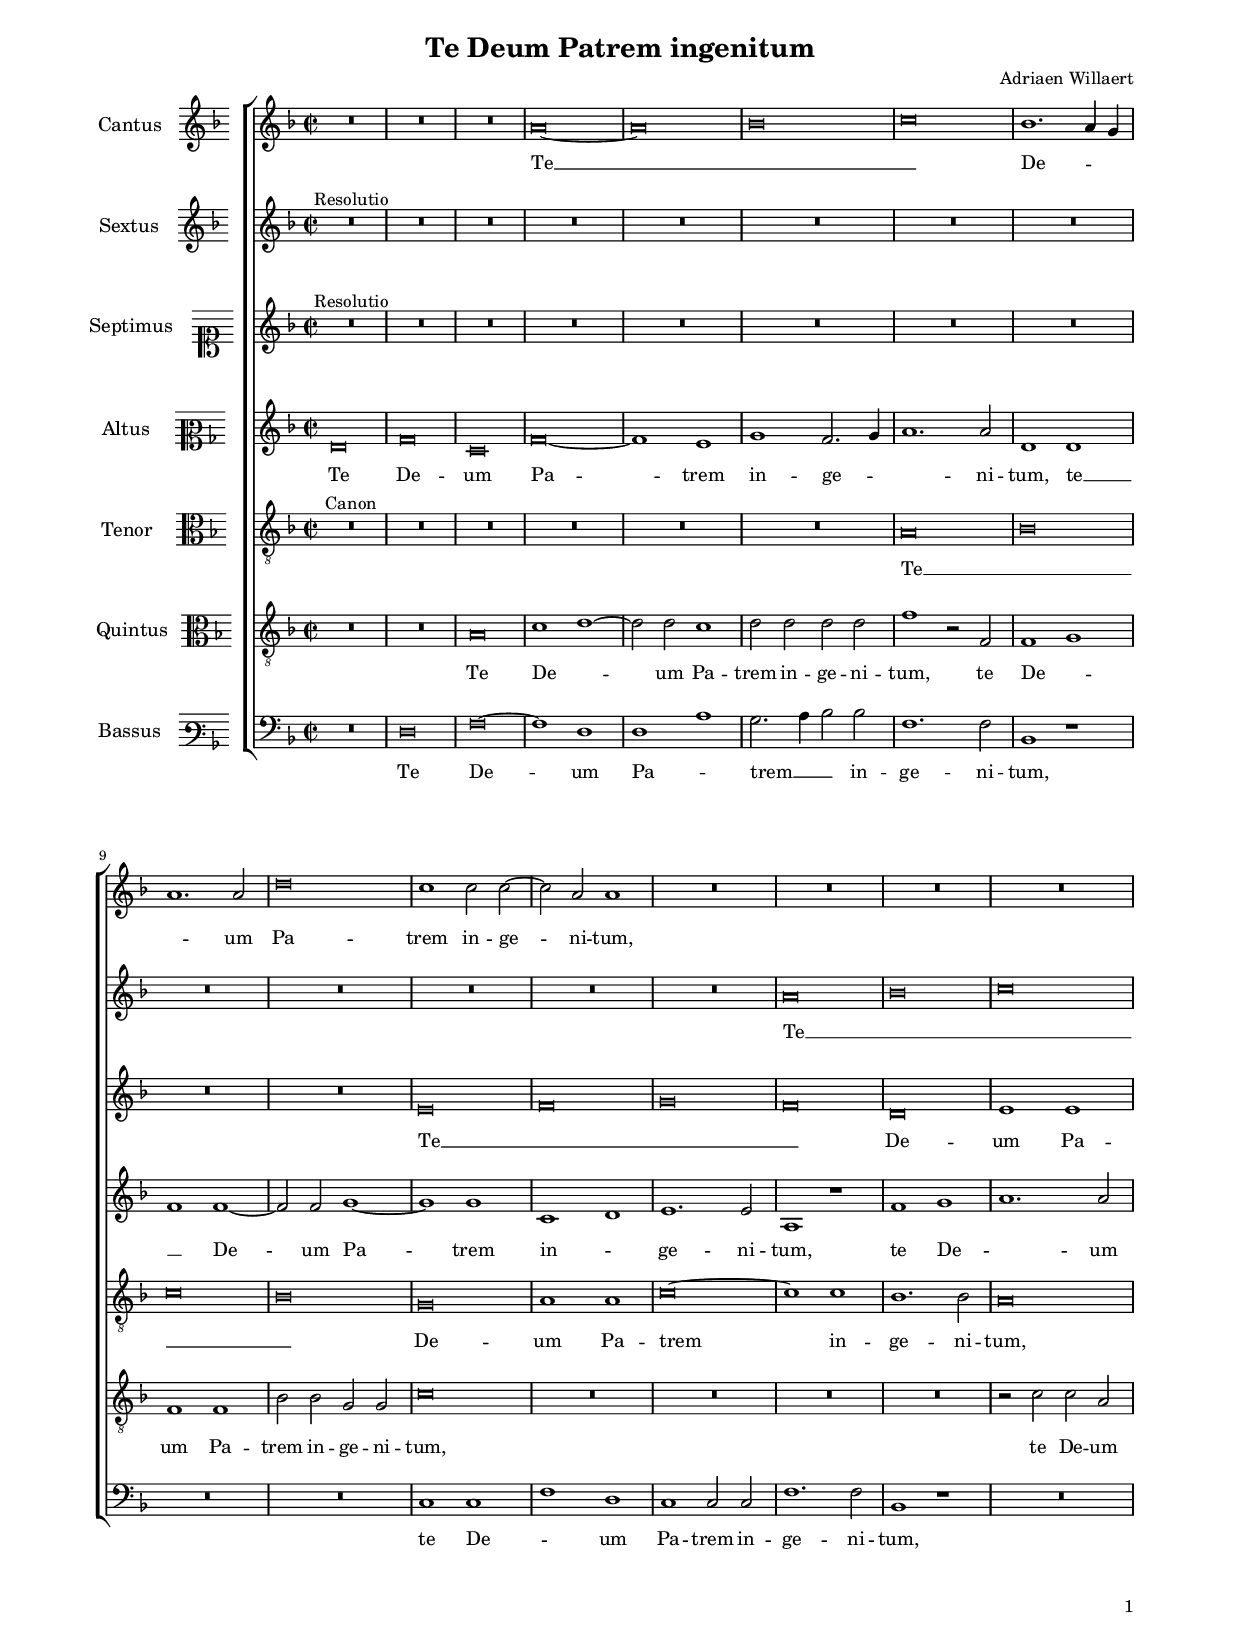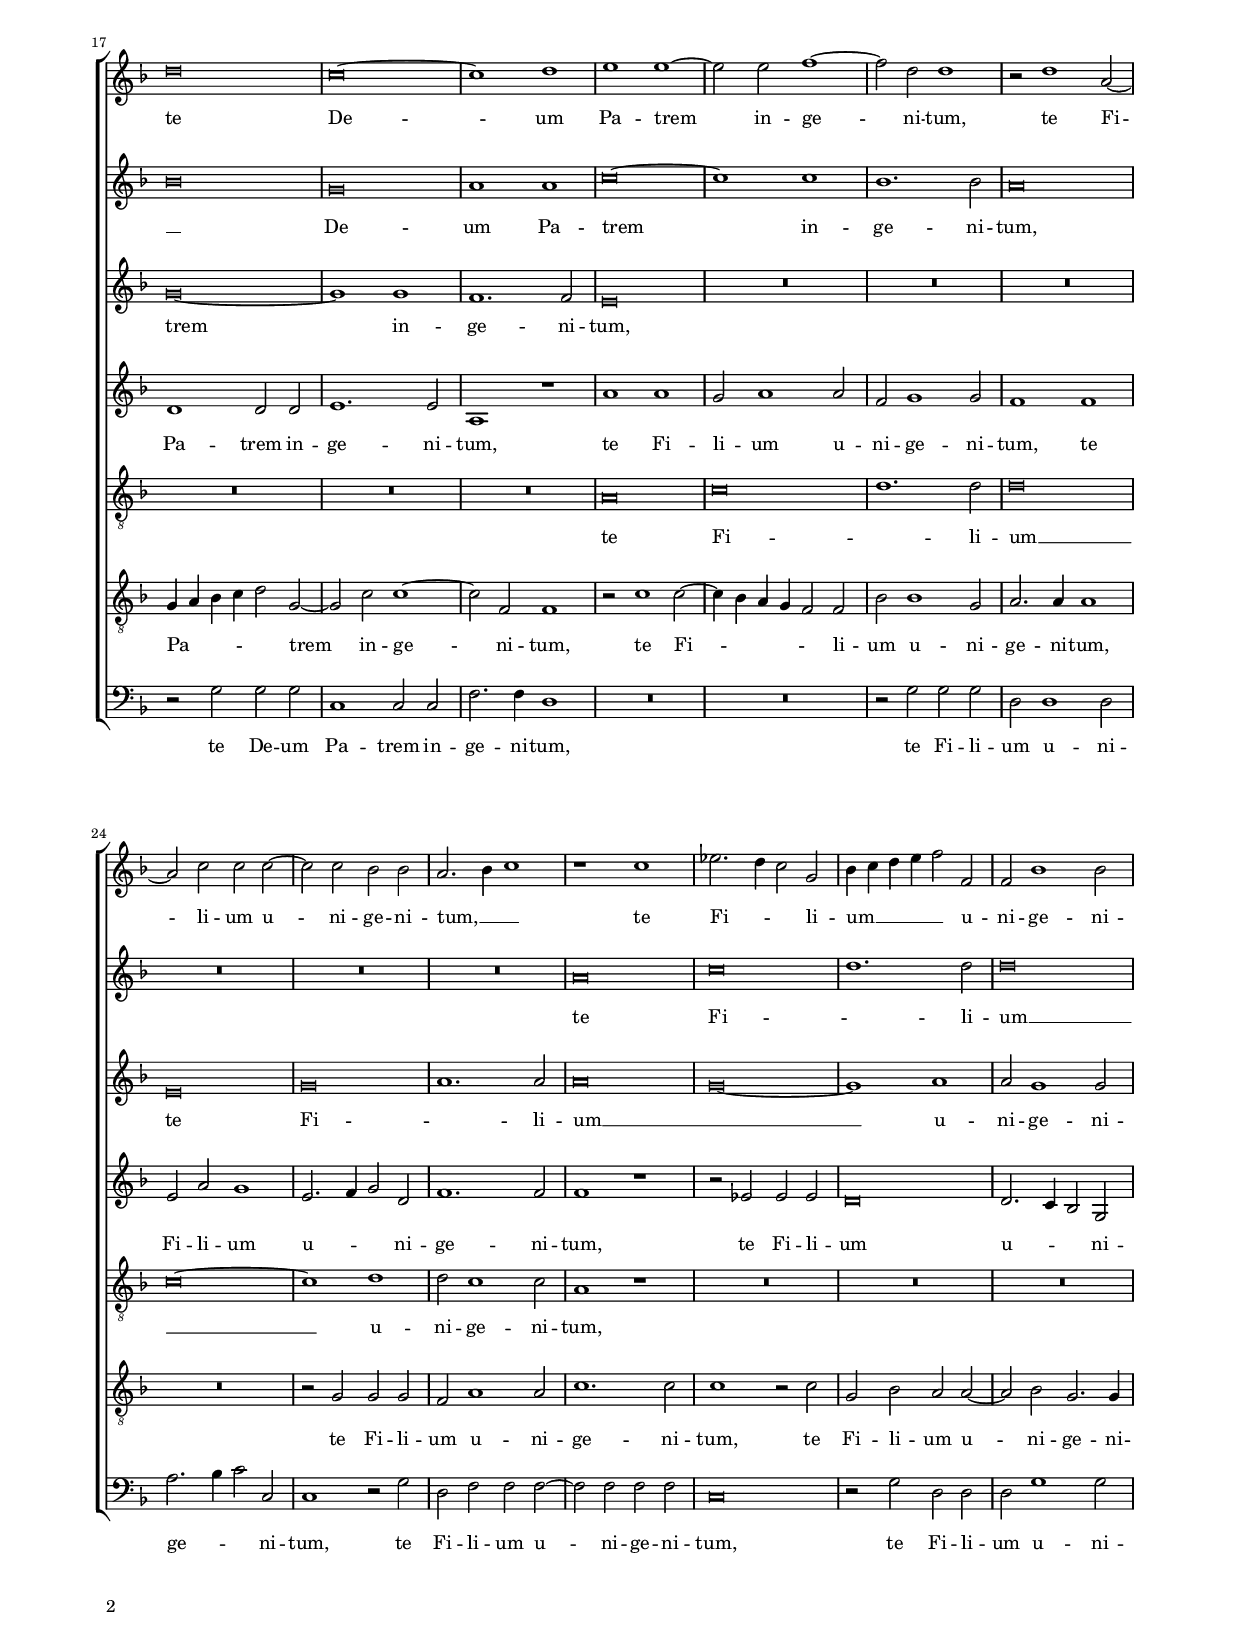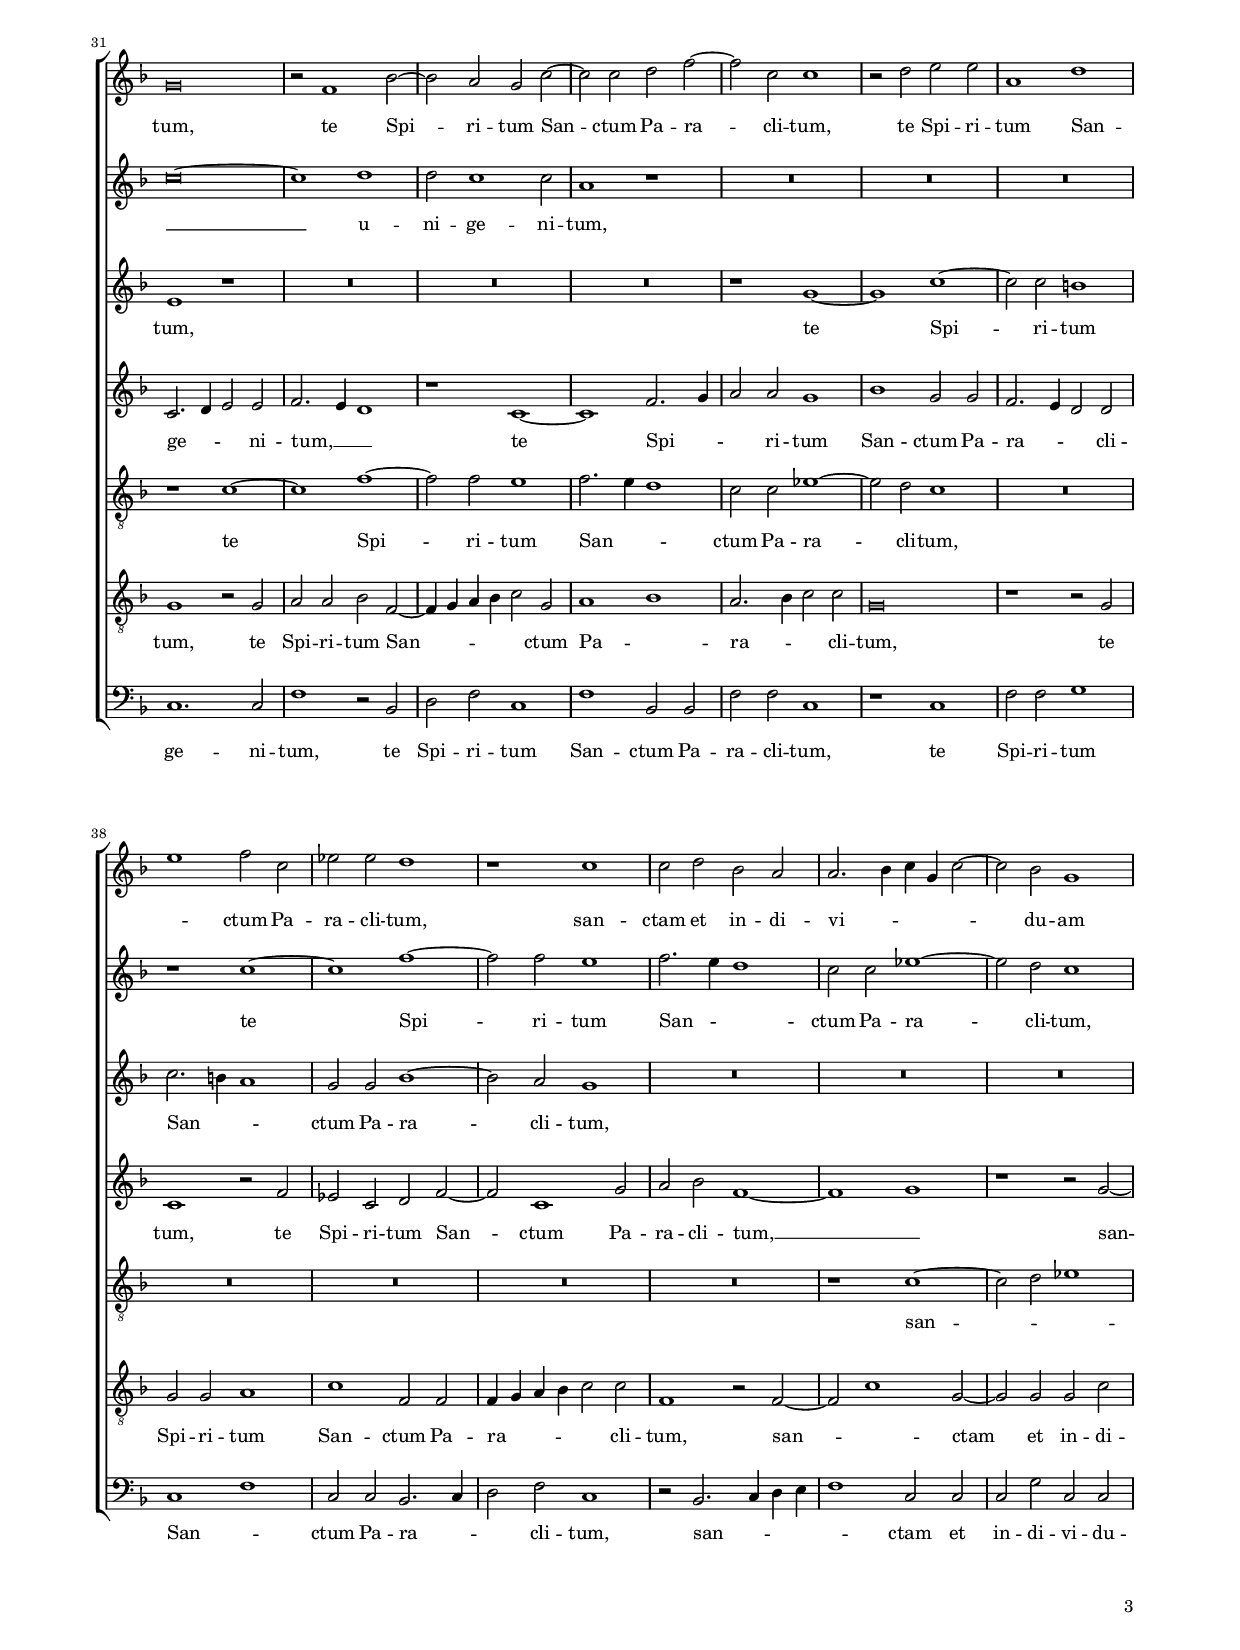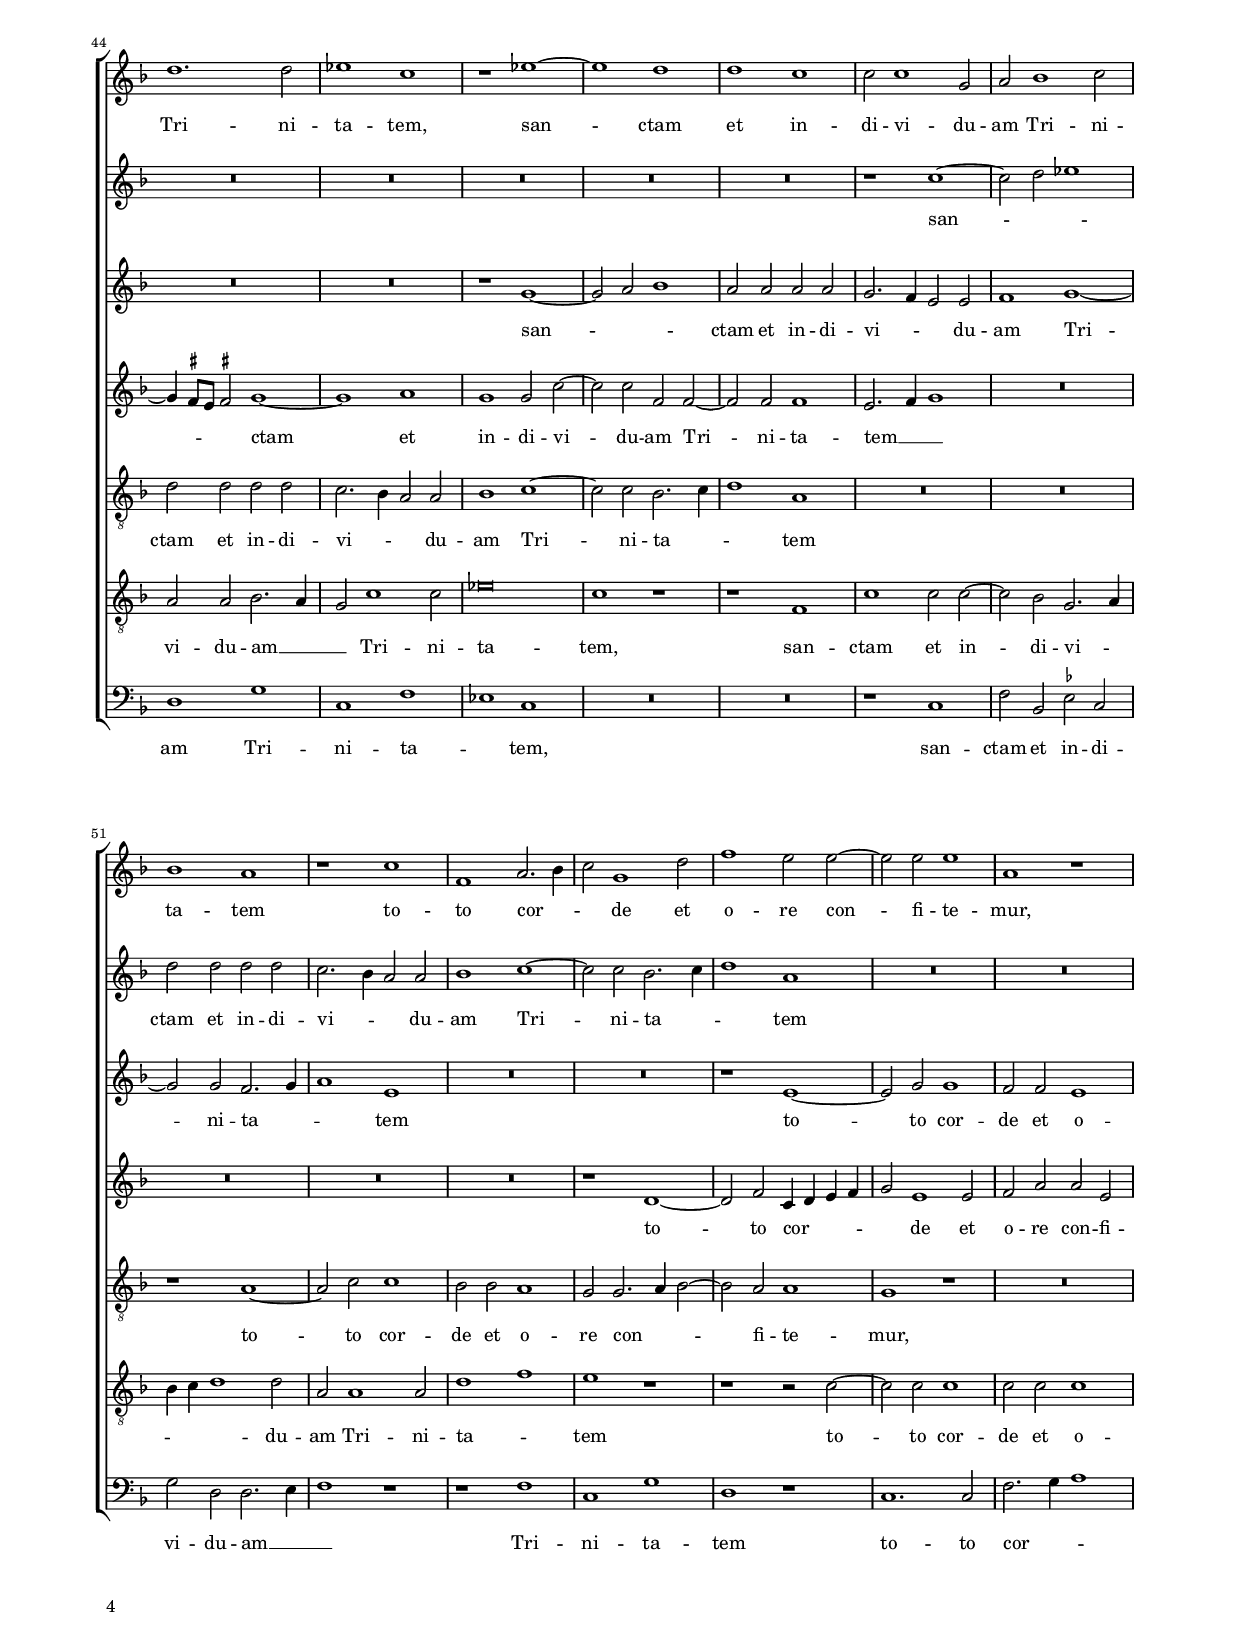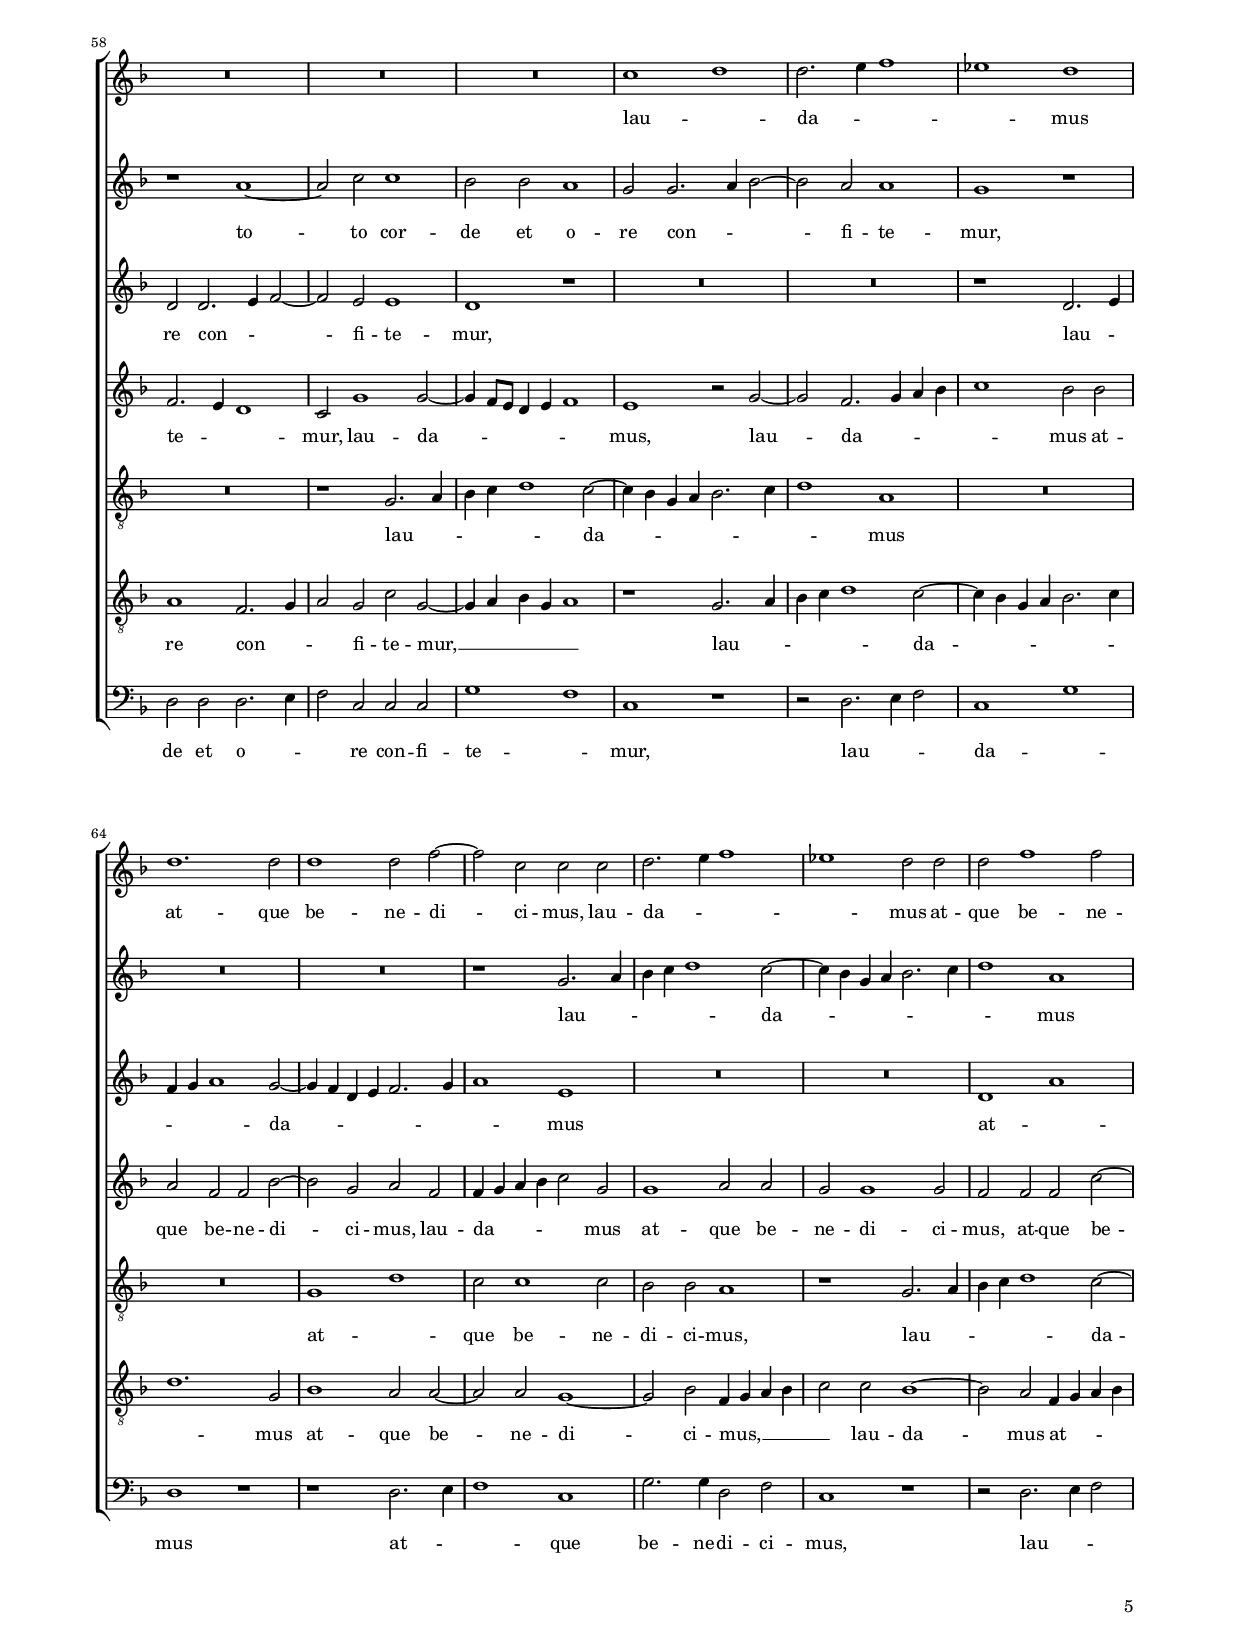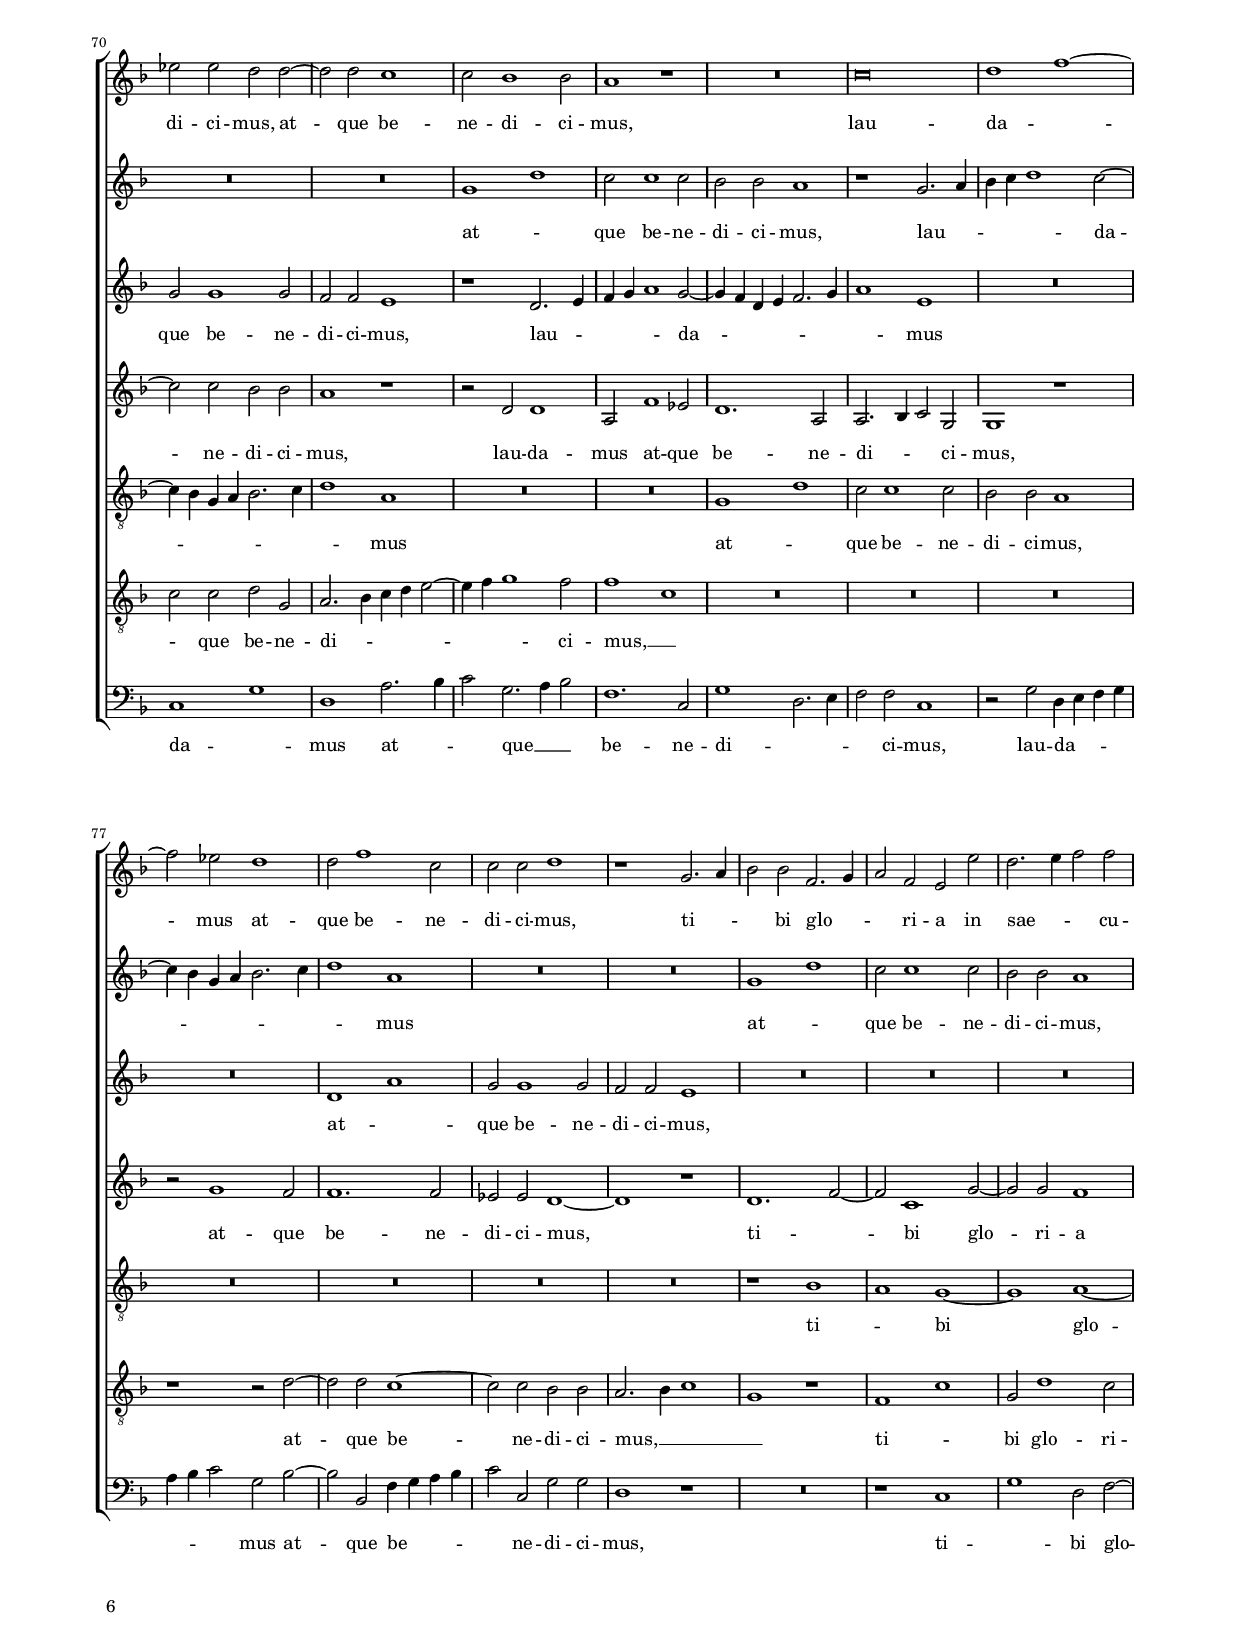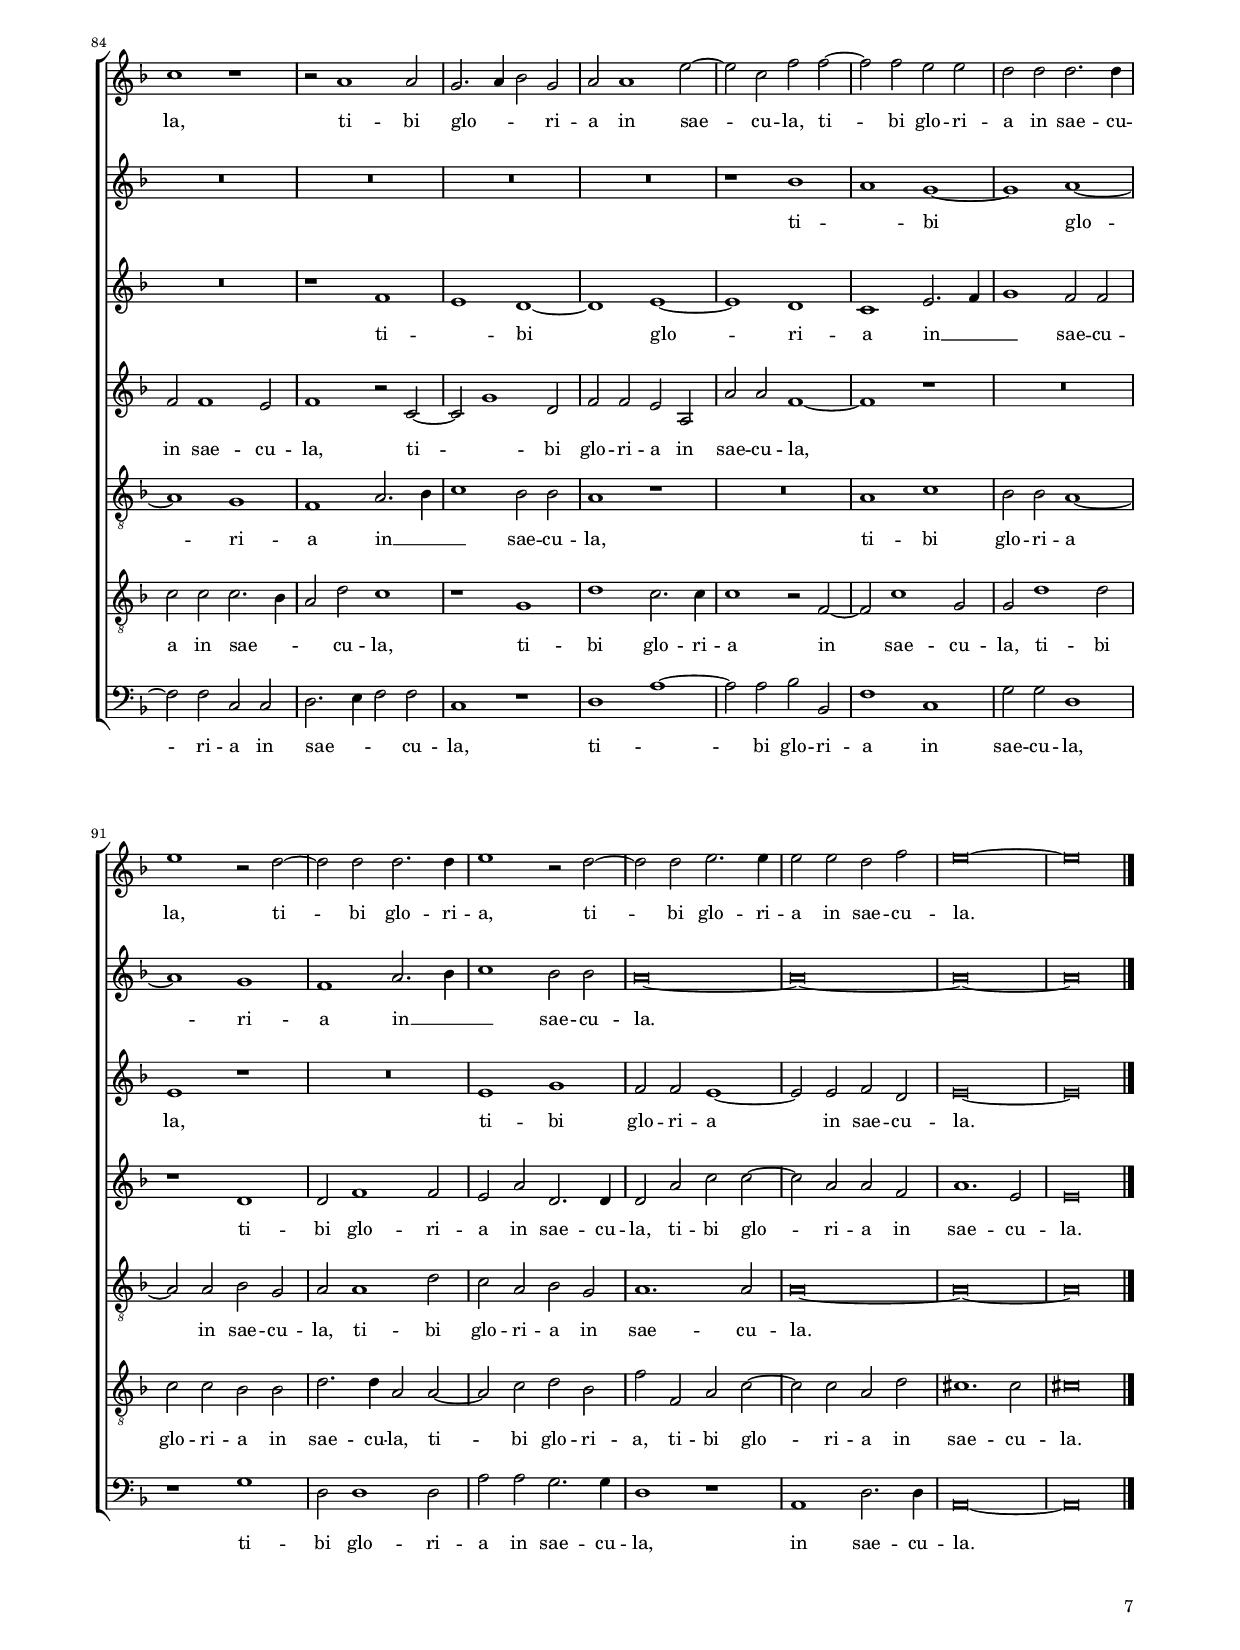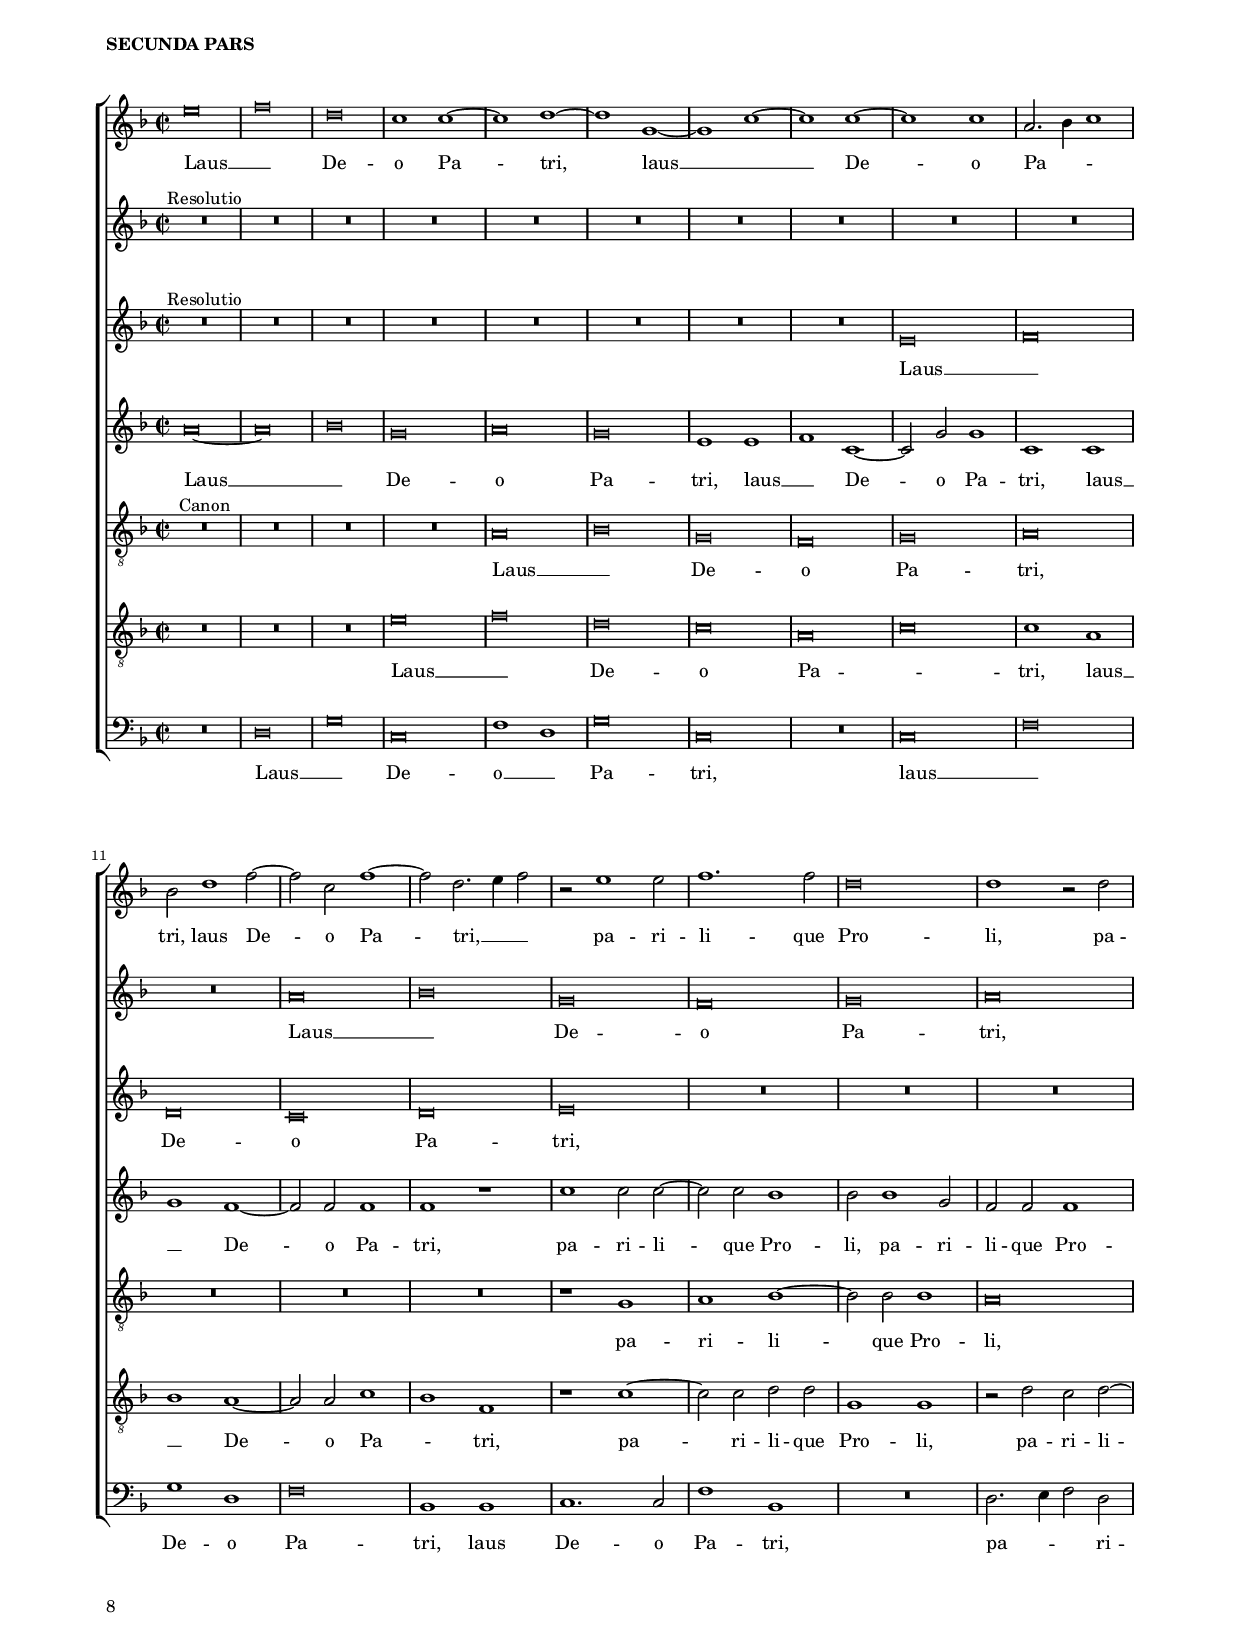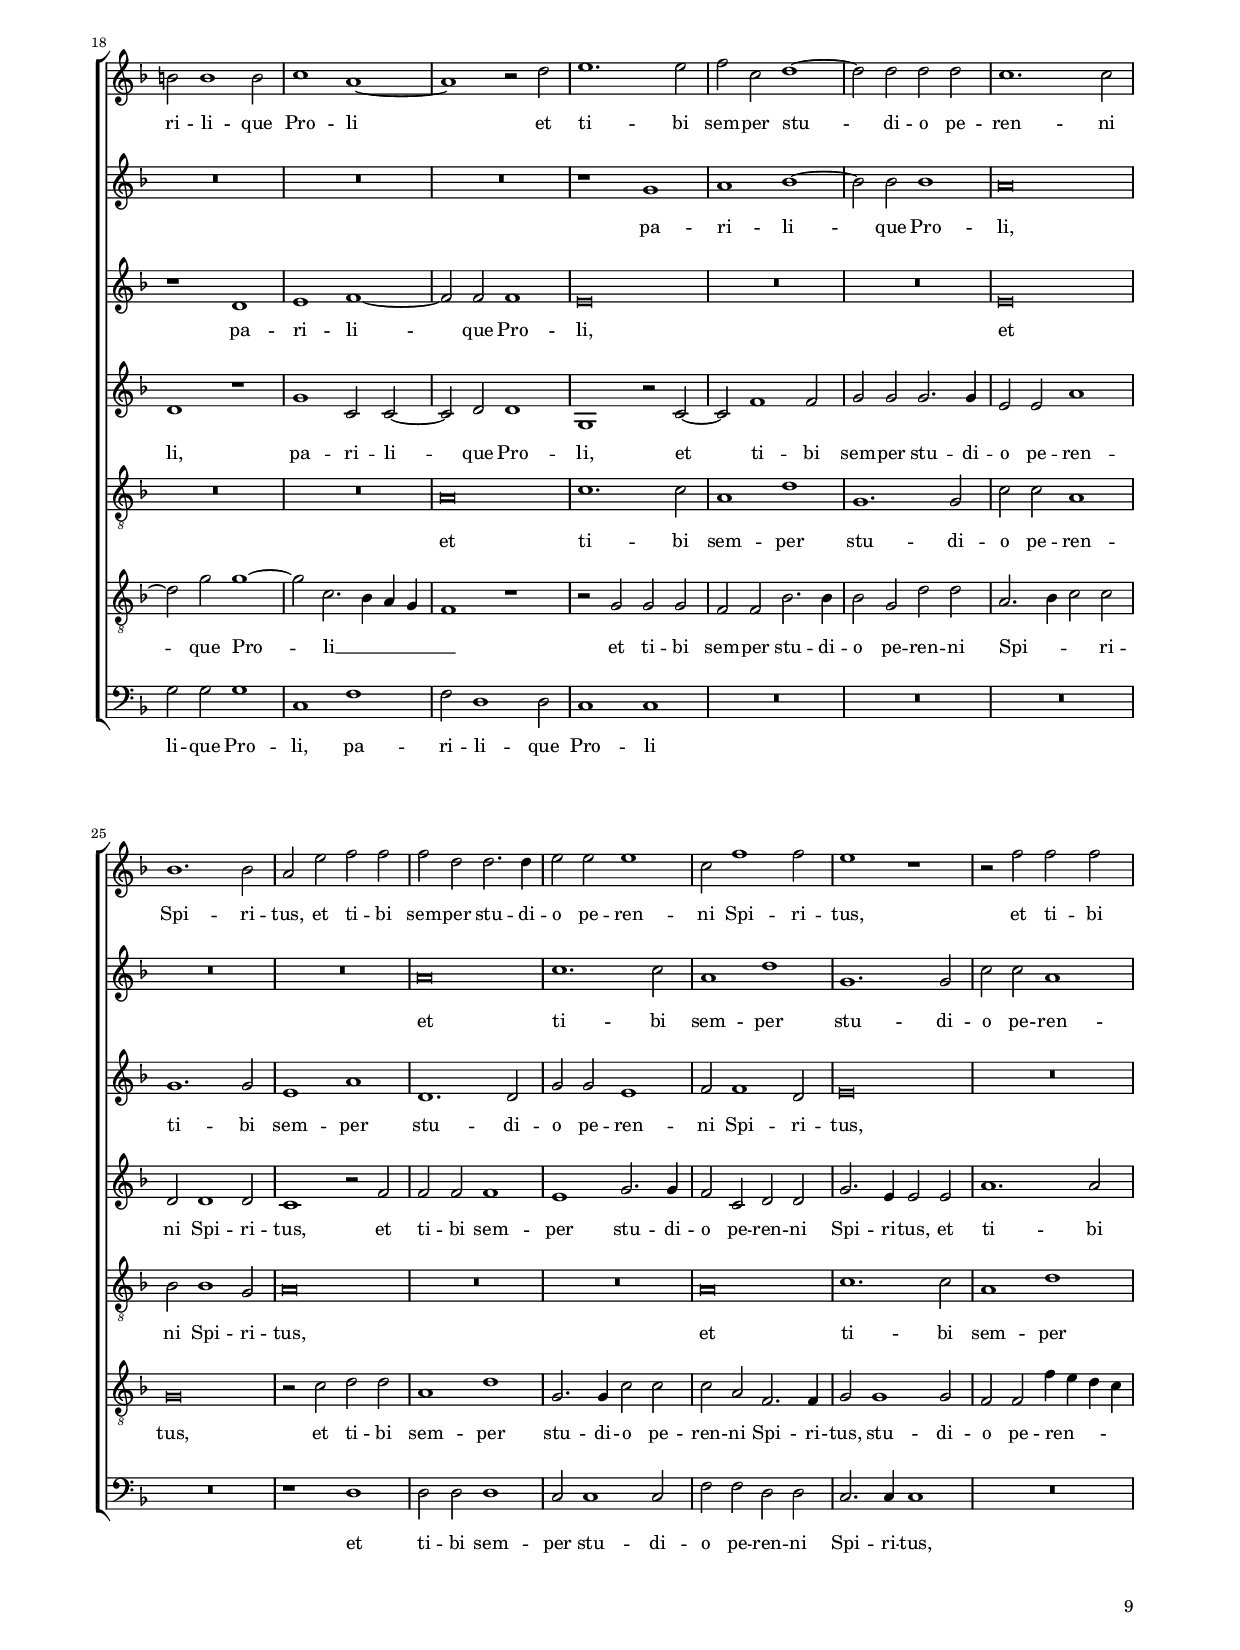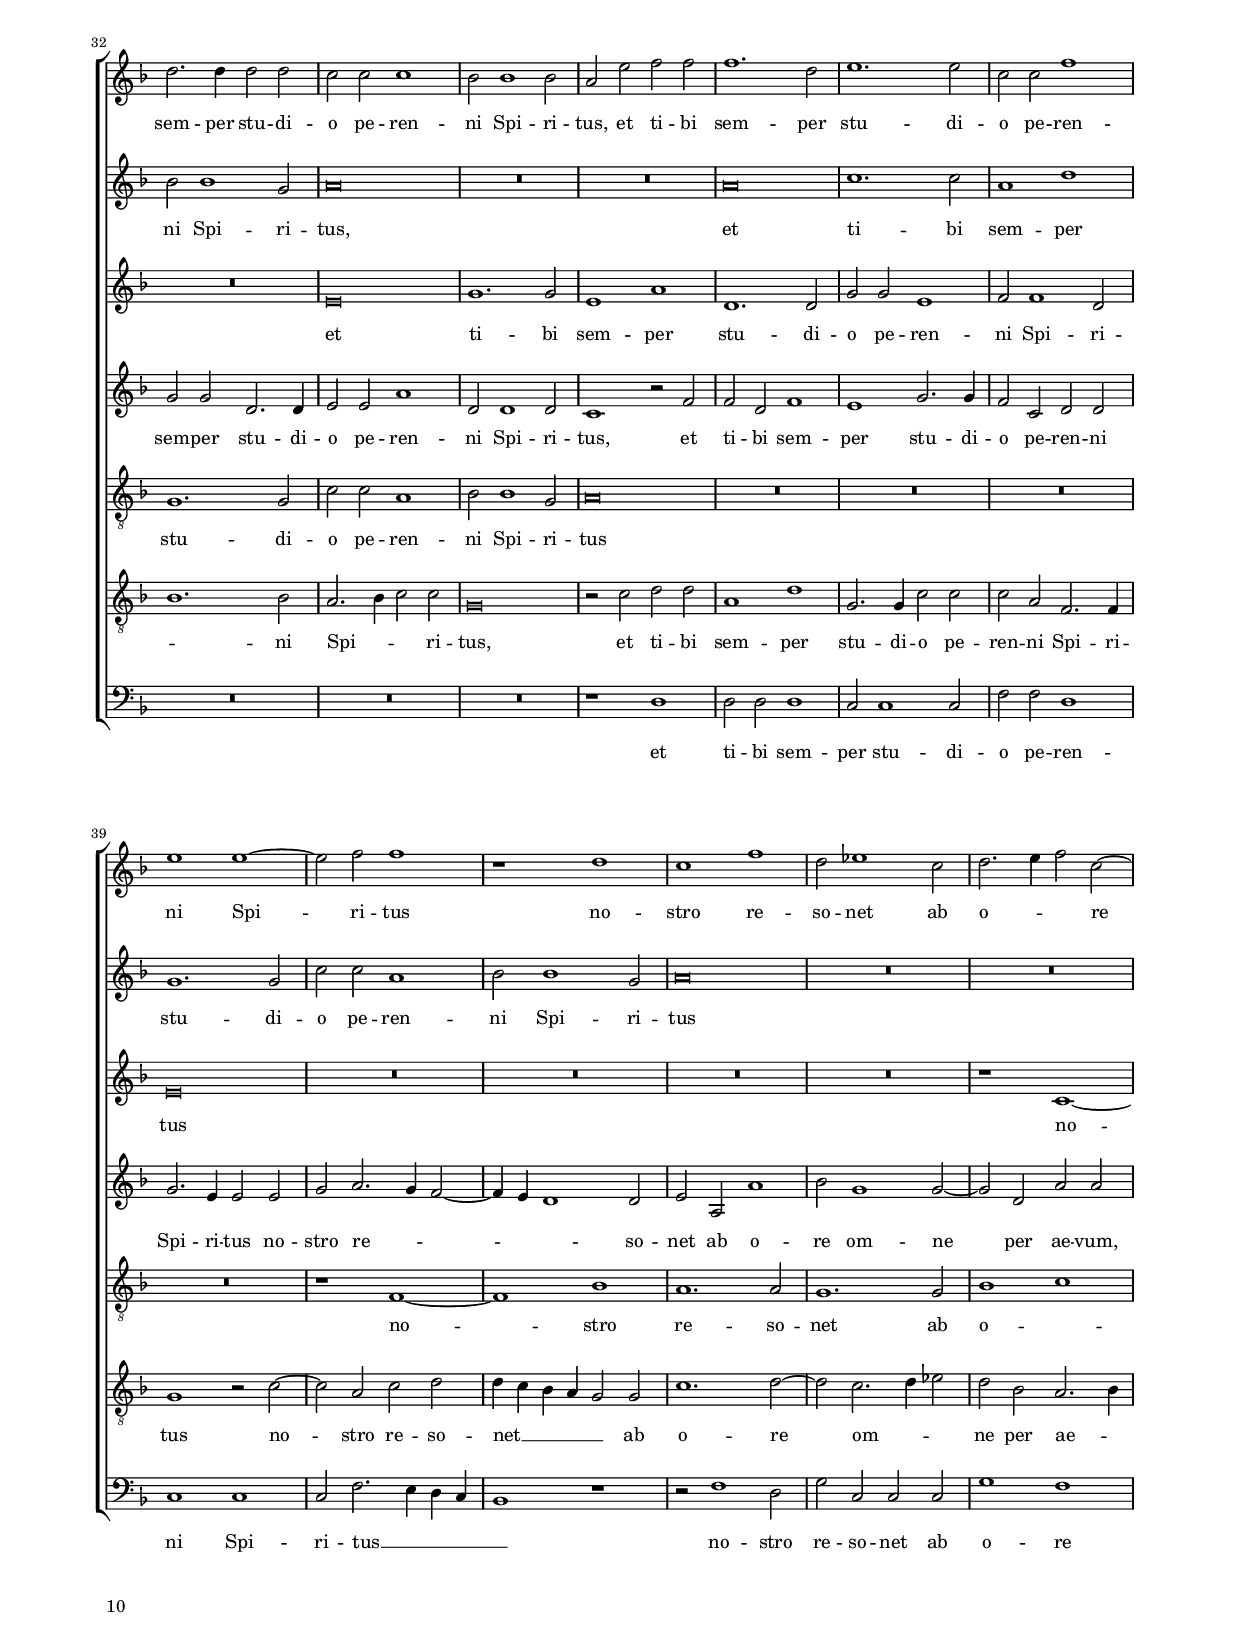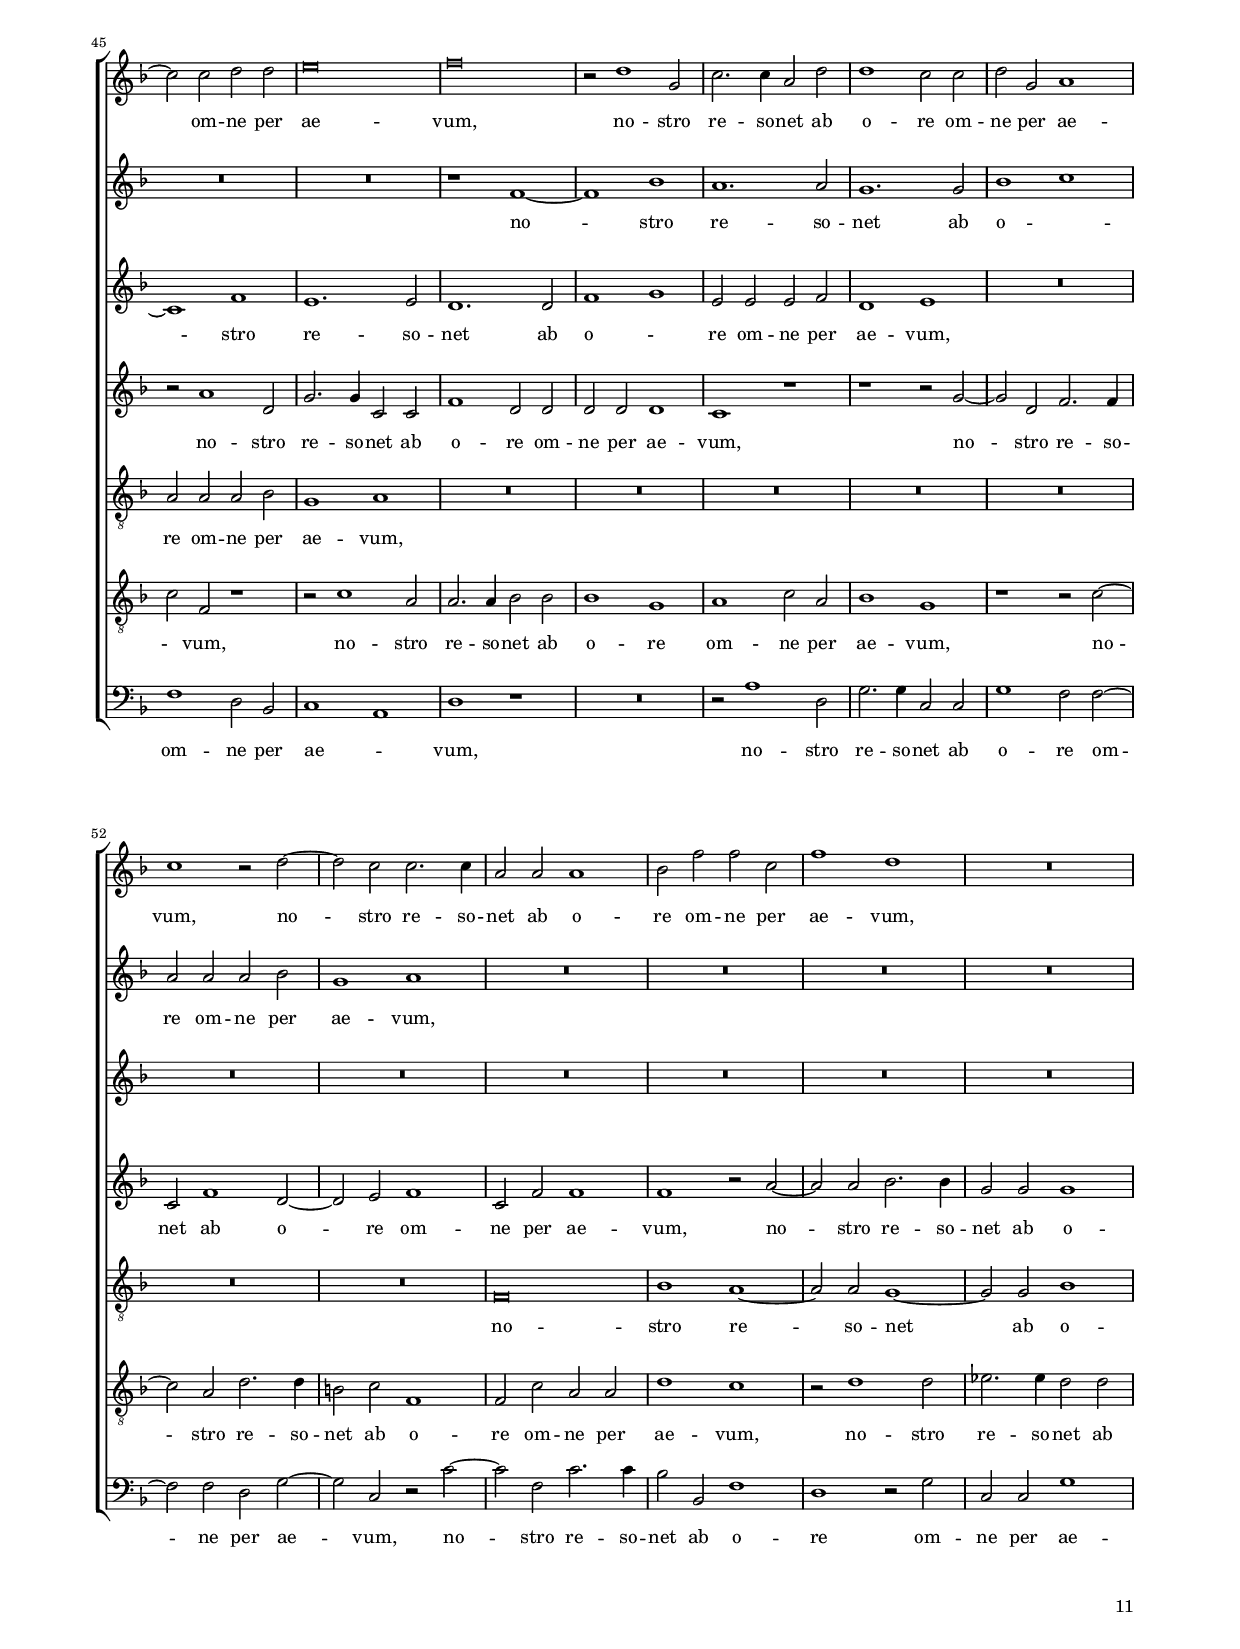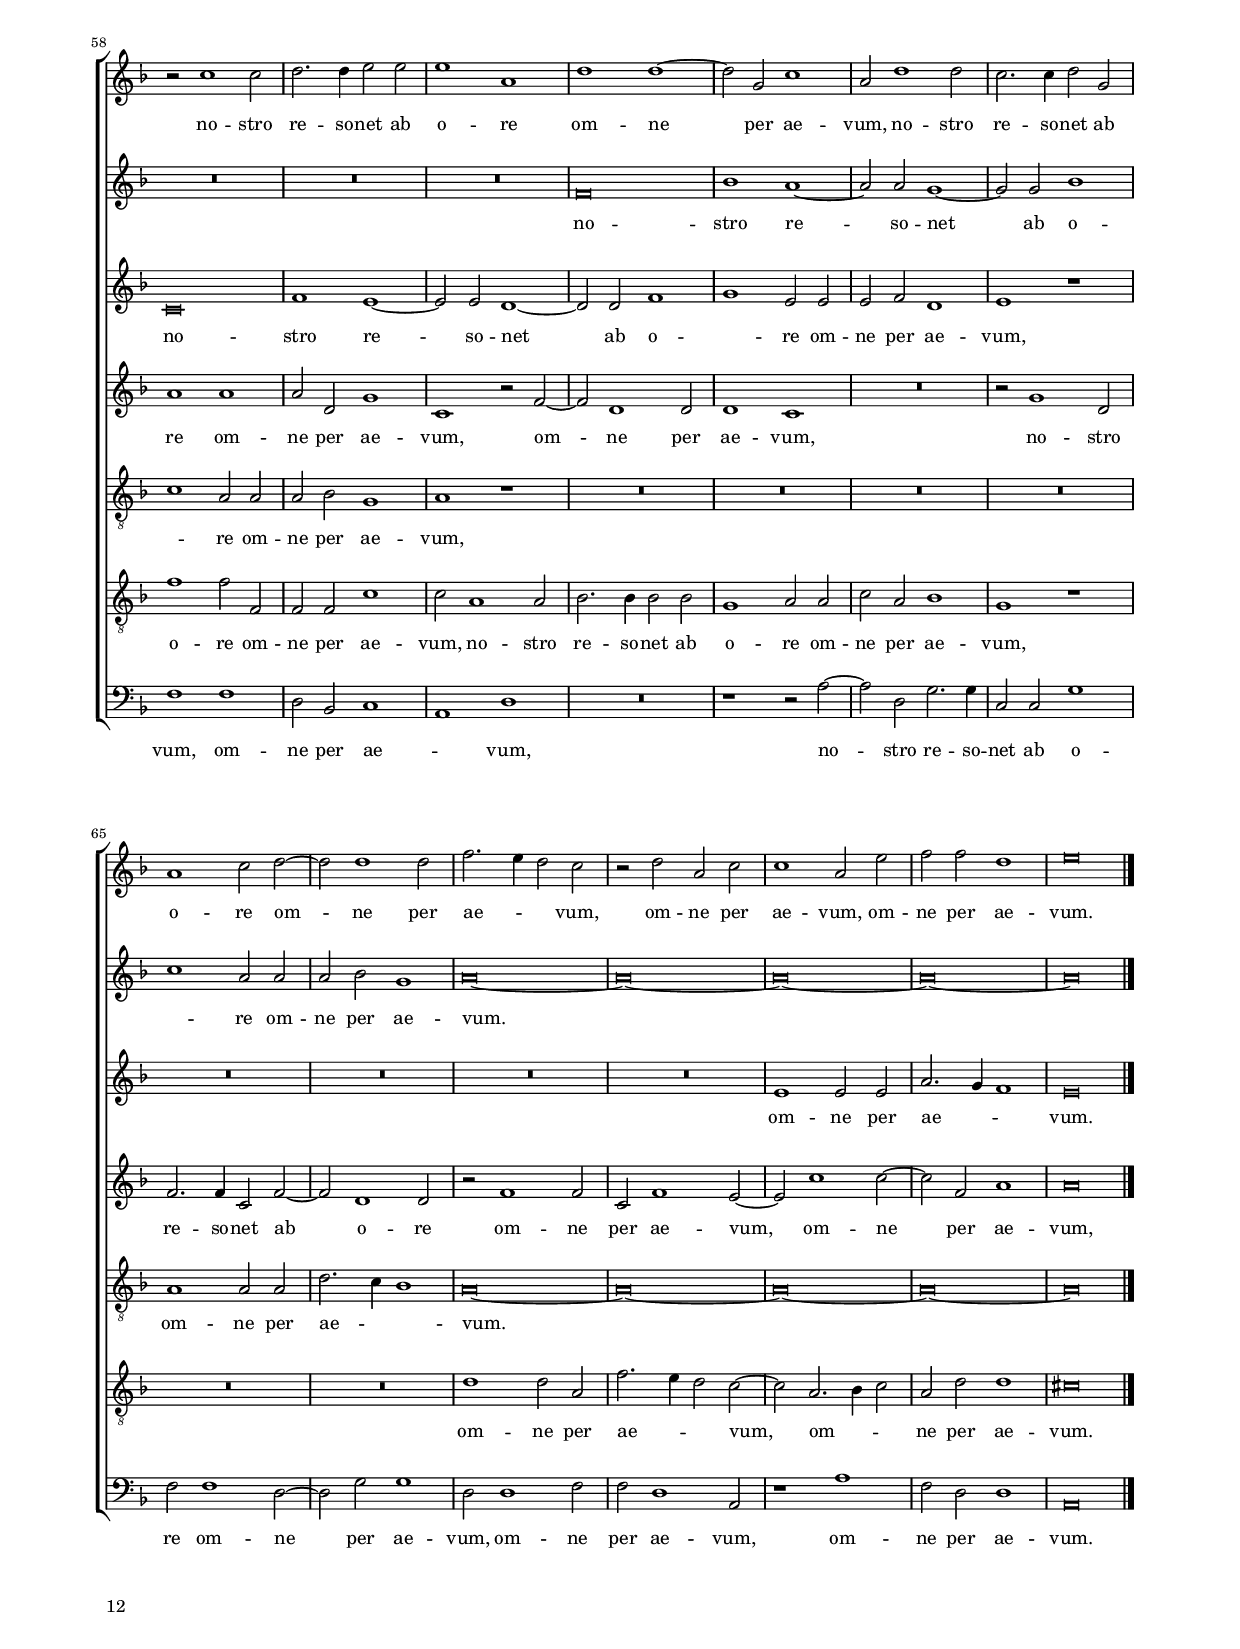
\header
{
  title="Te Deum Patrem ingenitum"
  composer="Adriaen Willaert"
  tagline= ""
}

\version "2.18.2"
\language deutsch
#(set-global-staff-size 15)
% #(set-default-paper-size "letter")
#(ly:set-option 'point-and-click #f)


\paper
	{
	top-margin = 1.7 \cm
	bottom-margin = 1.2 \cm
	left-margin = 1.8 \cm
	right-margin = 1.8 \cm
	ragged-bottom = ##f
	ragged-last-bottom = ##f
	print-page-number = ##f
	system-system-spacing = #'((basic-distance . 17) (minimum-distance . 14) (padding . 6) (strechability . 250))
        score-system-spacing = #'((basic-distance . 17) (minimum-distance . 14) (padding . 6) (strechability . 250))
        oddFooterMarkup=\markup   \fill-line { "" \fromproperty #'page:page-number-string }
        evenFooterMarkup=\markup  \fill-line { \fromproperty #'page:page-number-string "" }
        last-bottom-spacing = #'((basic-distance . 12) (minimum-distance . 7) (padding . 6))
%	systems-per-page = 3
%	min-systems-per-page = 3
	}


global = {
	\key f \major
	\time 2/2 \set Score.measureLength = #(ly:make-moment 2/1)
        \skip 1*2*97 \bar "|."
	}

ficta = { \once \set suggestAccidentals = ##t }
	
forget = #(define-music-function (parser location music) (ly:music?) #{
	\accidentalStyle forget
	$music
	\accidentalStyle default
	#})

m = \melisma
me = \melismaEnd
%\mark \markup { \fontsize #-3 \note  #"1" #1 = \fontsize #-3 \note #"1." #1 }


incipitcantus = \markup { \score {
	{
	\set Staff.instrumentName = \markup { \fontsize #1 "Cantus" }
	\key f \major
	\clef violin
	s4 \bar ""
	}
	\layout  {
	raggedright = ##t
	indent = 1.6 \cm
	line-width = 2.2 \cm
	\context { \Staff \remove Time_signature_engraver }
	\override Staff.Clef.Y-extent = #'(0 . 0)
	}} \hspace #1 }

    
incipitsextus = \markup { \score {
	{
	\set Staff.instrumentName = \markup { \fontsize #1 "Sextus" }
	\key f \major
	\clef violin
	s4 \bar ""
	}
	\layout  {
	raggedright = ##t
	indent = 1.6 \cm
	line-width = 2.2 \cm
	\context { \Staff \remove Time_signature_engraver }
	\override Staff.Clef.Y-extent = #'(0 . 0)
	}} \hspace #1 }
    
      
incipitseptimus = \markup { \score {
	{
	\set Staff.instrumentName = \markup { \fontsize #1 "Septimus" }
	\key c \major
	\clef soprano
	s4 \bar ""
	}
	\layout  {
	raggedright = ##t
	indent = 2 \cm
	line-width = 3 \cm
	\context { \Staff \remove Time_signature_engraver }
	\override Staff.Clef.Y-extent = #'(0 . 0)
	}} \hspace #1 }

      
incipitaltus = \markup { \score {
	{
	\set Staff.instrumentName = \markup { \fontsize #1 "Altus" }
	\key f \major
	\clef mezzosoprano
	s4 \bar ""
	}
	\layout  {
	raggedright = ##t
	indent = 1.6 \cm
	line-width = 2.2 \cm
	\context { \Staff \remove Time_signature_engraver }
	\override Staff.Clef.Y-extent = #'(0 . 0)
	}} \hspace #1 }
    

incipittenor = \markup { \score {
	{
	\set Staff.instrumentName = \markup { \fontsize #1 "Tenor" }
	\key f \major
	\clef alto
	s4 \bar ""
	}
	\layout  {
	raggedright = ##t
	indent = 1.6 \cm
	line-width = 2.2 \cm
	\context { \Staff \remove Time_signature_engraver }
	\override Staff.Clef.Y-extent = #'(0 . 0)
	}} \hspace #1 }


incipitquintus = \markup { \score {
	{
	\set Staff.instrumentName = \markup { \fontsize #1 "Quintus" }
	\key f \major
	\clef alto
	s4 \bar ""
	}
	\layout  {
	raggedright = ##t
	indent = 1.6 \cm
	line-width = 2.2 \cm
	\context { \Staff \remove Time_signature_engraver }
	\override Staff.Clef.Y-extent = #'(0 . 0)
	}} \hspace #1 }
               
      
incipitbassus = \markup { \score {
	{
	\set Staff.instrumentName = \markup { \fontsize #1 "Bassus" }
	\key f \major
	\clef varbaritone
	s4 \bar ""
	}
	\layout  {
	raggedright = ##t
	indent = 1.6 \cm
	line-width = 2.2 \cm
	\context { \Staff \remove Time_signature_engraver }
	\override Staff.Clef.Y-extent = #'(0 . 0)
	}} \hspace #1 }


cantus =  \relative c''
	{
	R\breve
	R\breve
	R\breve
	a\breve~
%5
	a\breve |
	b\breve
	c\breve
	b1. a4 g
	a1. a2
%10
	d\breve |
	c1 c2 c~
	c2 a a1
	R\breve
	R\breve
%15
	R\breve |
	R\breve
	d\breve
	c\breve~
	c1 d
%20
	e1 e~ |
	e2 e f1~
	f2 d d1
	r2 d1 a2~
	a2 c c c~
%25
	c2 c b b |
	a2. b4 c1
	r1 c
	es2. d4 c2 g
	b4 c d e f2 f,
%30
	f2 b1 b2 |
	g\breve
	r2 f1 b2~
	b2 a g c~
	c2 c d f~
%35
	f2 c c1 |
	r2 d e e
	a,1 d
	e1 f2 c
	es2 es d1
%40
	r1 c |
	c2 d b a
	a2. b4 c g c2~
	c2 b g1
	d'1. d2
%45
	es1 c |
	r1 es~
	es1 d
	d1 c
	c2 c1 g2
%50
	a2 b1 c2 |
	b1 a
	r1 c
	f,1 a2. b4
	c2 g1 d'2
%55
	f1 e2 e~ |
	e2 e e1
	a,1 r
	R\breve
	R\breve
%60
	R\breve |
	c1 d
	d2. e4 f1
	es1 d
	d1. d2
%65
	d1 d2 f~ |
	f2 c c c
	d2. e4 f1
	es1 d2 d
	d2 f1 f2
%70
	es2 es d d~ |
	d2 d c1
	c2 b1 b2
	a1 r
	R\breve
%75
	c\breve |
	d1 f~
	f2 es d1
	d2 f1 c2
	c2 c d1
%80
	r1 g,2. a4 |
	b2 b f2. g4
	a2 f e e'
	d2. e4 f2 f
	c1 r
%85
	r2 a1 a2 |
	g2. a4 b2 g
	a2 a1 e'2~
	e2 c f f~
	f2 f e e
%90
	d2 d d2. d4 |
	e1 r2 d~
	d2 d d2. d4
	e1 r2 d~
	d2 d e2. e4
%95
	e2 e d f |
	e\breve~
        e\breve |
	}


sextus = \relative c''
	{
        R\breve^\markup { "Resolutio" }
	R\breve
	R\breve
	R\breve
%5
	R\breve |
	R\breve
	R\breve
	R\breve
	R\breve
%10
	R\breve |
	R\breve
	R\breve
	R\breve
	a\breve
%15
	b\breve |
	c\breve
	b\breve
	g\breve
	a1 a
%20
	c\breve~ |
	c1 c
	b1. b2
	a\breve
	R\breve
%25
	R\breve |
	R\breve
	a\breve
	c\breve
	d1. d2
%30
	d\breve |
	c\breve~
	c1 d
	d2 c1 c2
	a1 r
%35
	R\breve |
	R\breve
	R\breve
	r1 c~
	c1 f~
%40
	f2 f e1 |
	f2. e4 d1
	c2 c es1~
	es2 d c1
	R\breve
%45
	R\breve |
	R\breve
	R\breve
	R\breve
	r1 c~
%50
	c2 d es1 |
	d2 d d d
	c2. b4 a2 a
	b1 c~
	c2 c b2. c4
%55
	d1 a |
	R\breve
	R\breve
	r1 a~
	a2 c c1
%60
	b2 b a1 |
	g2 g2. a4 b2~
	b2 a a1
	g1 r
	R\breve
%65
	R\breve |
	r1 g2. a4
	b4 c d1 c2~
	c4 b g a b2. c4
	d1 a
%70
	R\breve |
	R\breve
	g1 d'
	c2 c1 c2
	b2 b a1
%75
	r1 g2. a4 |
	b4 c d1 c2~
	c4 b g a b2. c4
	d1 a
	R\breve
%80
	R\breve |
	g1 d'
	c2 c1 c2
	b2 b a1
	R\breve
%85
	R\breve |
	R\breve
	R\breve
	r1 b
	a1 g~
%90
	g1 a~ |
	a1 g
	f1 a2. b4
	c1 b2 b
	a\breve~
%95
	a\breve~ |
	a\breve~
	a\breve |
	}


septimus =  \relative c''
        {
        R\breve^\markup { "Resolutio" }
	R\breve
        R\breve
	R\breve
%5
	R\breve |
	R\breve
	R\breve
	R\breve
	R\breve
%10
	R\breve |
	e,\breve
	f\breve
	g\breve
	f\breve
%15
	d\breve |
	e1 e
	g\breve~
	g1 g
	f1. f2
%20
	e\breve |
	R\breve
	R\breve
	R\breve
	e\breve
%25
	g\breve |
	a1. a2
	a\breve
	g\breve~
	g1 a
%30
	a2 g1 g2 |
	e1 r
	R\breve
	R\breve
	R\breve
%35
	r1 g~ |
	g1 c~
	c2 c h1
	c2. h4 a1
	g2 g b1~
%40
	b2 a g1 |
	R\breve
	R\breve
	R\breve
	R\breve
%45
	R\breve |
	r1 g~
	g2 a b1
	a2 a a a
	g2. f4 e2 e
%50
	f1 g~ |
	g2 g f2. g4
	a1 e
	R\breve
	R\breve
%55
	r1 e~ |
	e2 g g1
	f2 f e1
	d2 d2. e4 f2~
	f2 e e1
%60
	d1 r |
	R\breve
	R\breve
	r1 d2. e4
	f4 g a1 g2~
%65
	g4 f d e f2. g4 |
	a1 e
	R\breve
	R\breve
	d1 a'
%70
	g2 g1 g2 |
	f2 f e1
	r1 d2. e4
	f4 g a1 g2~
	g4 f d e f2. g4
%75
	a1 e |
	R\breve
	R\breve
	d1 a'
	g2 g1 g2
%80
	f2 f e1 |
	R\breve
	R\breve
	R\breve
	R\breve
%85
	r1 f |
	e1 d~
	d1 e~
	e1 d
	c1 e2. f4
%90
	g1 f2 f |
	e1 r
	R\breve
	e1 g
	f2 f e1~
%95
	e2 e f d |
	e\breve~
	e\breve |
	}


altus =  \relative c'
        {
	d\breve
	f\breve
	c\breve
	f\breve~
%5
	f1 e |
	g1 f2. g4
	a1. a2
	d,1 d
	f1 f~
%10
	f2 f g1~ |
	g1 g
	c,1 d
	e1. e2
	a,1 r
%15
	f'1 g |
	a1. a2
	d,1 d2 d
	e1. e2
	a,1 r
%20
	a'1 a |
	g2 a1 a2
	f2 g1 g2
	f1 f
	e2 a g1
%25
	e2. f4 g2 d |
	f1. f2
	f1 r
	r2 es es es
	d\breve
%30
	d2. c4 b2 g |
	c2. d4 e2 e
	f2. e4 d1
	r1 c~
	c1 f2. g4
%35
	a2 a g1 |
	b1 g2 g
	f2. e4 d2 d
	c1 r2 f
	es2 c d f~
%40
	f2 c1 g'2 |
	a2 b f1~
	f1 g
	r1 r2 g~
	g4 \ficta fis8 e \ficta fis!2 g1~
%45
	g1 a |
	g1 g2 c~
	c2 c f, f~
	f2 f f1
	e2. f4 g1
%50
	R\breve |
	R\breve
	R\breve
	R\breve
	r1 d~
%55
	d2 f c4 d e f |
	g2 e1 e2
	f2 a a e
	f2. e4 d1
	c2 g'1 g2~
%60
	g4 f8 e d4 e f1 |
	e1 r2 g~
	g2 f2. g4 a b
	c1 b2 b
	a2 f f b~
%65
	b2 g a f |
	f4 g a b c2 g
	g1 a2 a
	g2 g1 g2
	f2 f f c'~
%70
	c2 c b b |
	a1 r
	r2 d, d1
	a2 f'1 es2
	d1. a2
%75
	a2. b4 c2 g |
	g1 r
	r2 g'1 f2
	f1. f2
	es2 es d1~
%80
	d1 r |
	d1. f2~
	f2 c1 g'2~
	g2 g f1
	f2 f1 e2
%85
	f1 r2 c~ |
	c2 g'1 d2
	f2 f e a,
	a'2 a f1~
	f1 r
%90
	R\breve |
	r1 d
	d2 f1 f2
	e2 a d,2. d4
	d2 a' c c~
%95
	c2 a a f |
	a1. e2
	e\breve |
	}

        
tenor =  \relative c'
	{
        R\breve^\markup { "Canon" }
        R\breve
	R\breve
	R\breve
%5
	R\breve |
	R\breve
	a\breve
	b\breve
	c\breve
%10
	b\breve |
	g\breve
	a1 a
	c\breve~
	c1 c
%15
	b1. b2 |
	a\breve
	R\breve
	R\breve
	R\breve
%20
	a\breve |
	c\breve
	d1. d2
	d\breve
	c\breve~
%25
	c1 d |
	d2 c1 c2
	a1 r
	R\breve
	R\breve
%30
	R\breve |
	r1 c~
	c1 f~
	f2 f e1
	f2. e4 d1
%35
	c2 c es1~ |
	es2 d c1
	R\breve
	R\breve
	R\breve
%40
	R\breve |
	R\breve
	r1 c~
	c2 d es1
	d2 d d d
%45
	c2. b4 a2 a |
	b1 c~
	c2 c b2. c4
	d1 a
	R\breve
%50
	R\breve |
	r1 a~
	a2 c c1
	b2 b a1
	g2 g2. a4 b2~
%55
	b2 a a1 |
	g1 r
	R\breve
	R\breve
	r1 g2. a4
%60
	b4 c d1 c2~ |
	c4 b g a b2. c4
	d1 a
	R\breve
	R\breve
%65
	g1 d' |
	c2 c1 c2
	b2 b a1
	r1 g2. a4
	b4 c d1 c2~
%70
	c4 b g a b2. c4 |
	d1 a
	R\breve
	R\breve
	g1 d'
%75
	c2 c1 c2 |
	b2 b a1
	R\breve
	R\breve
	R\breve
%80
	R\breve |
	r1 b
	a1 g~
	g1 a~
	a1 g
%85
	f1 a2. b4 |
	c1 b2 b
	a1 r
	R\breve
	a1 c
%90
	b2 b a1~ |
	a2 a b g
	a2 a1 d2
	c2 a b g
	a1. a2
%95
	a\breve~ |
	a\breve~
	a\breve |
	}


quintus  =  \relative c'
	{
	R\breve
	R\breve
	a\breve
	c1 d~
%5
	d2 d c1 |
	d2 d d d
	f1 r2 f,
	f1 g
	f1 f
%10
	b2 b g g |
	c\breve
	R\breve
	R\breve
	R\breve
%15
	R\breve |
	r2 c c a
	g4 a b c d2 g,~
	g2 c c1~
	c2 f, f1
%20
	r2 c'1  c2~ |
	c4 b a g f2 f
	b2 b1 g2
	a2. a4 a1
	R\breve
%25
	r2 g g g |
	f2 a1 a2
	c1. c2
	c1 r2 c
	g2 b a a~
%30
	a2 b g2. g4 |
	g1 r2 g
	a2 a b f~
	f4 g a b c2 g
	a1 b
%35
	a2. b4 c2 c |
	g\breve
	r1 r2 g
	g2 g a1
	c1 f,2 f
%40
	f4 g a b c2 c |
	f,1 r2 f~
	f2 c'1 g2~
	g2 g g c
	a2 a b2. a4
%45
	g2 c1 c2 |
	es\breve
	c1 r
	r1 f,
	c'1 c2 c~
%50
	c2 b g2. a4 |
	b4 c d1 d2
	a2 a1 a2
	d1 f
	e1 r
%55
	r1 r2 c~ |
	c2 c c1
	c2 c c1
	a1 f2. g4
	a2 g c g~
%60
	g4 a b g a1 |
	r1 g2. a4
	b4 c d1 c2~
	c4 b g a b2. c4
	d1. g,2
%65
	b1 a2 a~ |
	a2 a g1~
	g2 b f4 g a b
	c2 c b1~
	b2 a f4 g a b
%70
	c2 c d g, |
	a2. b4 c d e2~
	e4 f g1 f2
	f1 c
	R\breve
%75
	R\breve |
	R\breve
	r1 r2 d~
	d2 d c1~
	c2 c b b
%80
	a2. b4 c1 |
	g1 r
	f1 c'
	g2 d'1 c2
	c2 c c2. b4
%85
	a2 d c1 |
	r1 g
	d'1 c2. c4
	c1 r2 f,~
	f2 c'1 g2
%90
	g2 d'1 d2 |
	c2 c b b
	d2. d4 a2 a~
	a2 c d b
	f'2 f, a c~
%95
	c2 c a d |
	cis1. cis2
	cis\breve |
	}


bassus  =  \relative c
	{
	R\breve
	d\breve
	f\breve~
	f1 d
%5
        d1 a' |	
	g2. a4 b2 b
	f1. f2
	b,1 r
	R\breve
%10
	R\breve |
	c1 c |
	f1 d
	c1 c2 c
	f1. f2
%15
	b,1 r |
	R\breve
	r2 g' g g
	c,1 c2 c
	f2. f4 d1
%20
	R\breve |
	R\breve
	r2 g g g
	d2 d1 d2
	a'2. b4 c2 c,
%25
	c1 r2 g' |
	d2 f f f~
	f2 f f f
	c\breve
	r2 g' d d
%30
	d2 g1 g2 |
	c,1. c2
	f1 r2 b,
	d2 f c1
	f1 b,2 b
%35
	f'2 f c1 |
	r1 c
	f2 f g1
	c,1 f
	c2 c b2. c4
%40
	d2 f c1 |
	r2 b2. c4 d e
	f1 c2 c
	c2 g' c, c
	d1 g
%45
	c,1 f
	es1 c
	R\breve
	R\breve
	r1 c
%50
	f2 b, \ficta es c |
	g'2 d d2. e4
	f1 r
	r1 f
	c1 g'
%55
	d1 r |
	c1. c2
	f2. g4 a1
	d,2 d d2. e4
	f2 c c c
%60
	g'1 f |
	c1 r
	r2 d2. e4 f2
	c1 g'
	d1 r
%65
	r1 d2. e4 |
	f1 c
	g'2. g4 d2 f
	c1 r
	r2 d2. e4 f2
%70
	c1 g' |
	d1 a'2. b4
	c2 g2. a4 b2
	f1. c2
	g'1 d2. e4
%75
	f2 f c1 |
	r2 g' d4 e f g
	a4 b c2 g b~
	b2 b, f'4 g a b
	c2 c, g' g
%80
	d1 r |
	R\breve
	r1 c
	g'1 d2 f~
	f2 f c c
%85
	d2. e4 f2 f |
	c1 r
	d1 a'~
	a2 a b b,
	f'1 c
%90
	g'2 g d1 |
	r1 g
	d2 d1 d2
	a'2 a g2. g4
	d1 r
%95
	a1 d2. d4 |
	a\breve~
	a\breve |
	}


lyricscantus = \lyricmode {
	Te __ _ _ De -- _ _ _ um Pa -- trem in -- ge -- ni -- tum,
        te De -- um Pa -- trem in -- ge -- ni -- tum,
        te Fi -- li -- um u -- ni -- ge -- ni -- tum, __ _ _ 
        te Fi -- _ _ li -- um __ _ _ _ _ u -- ni -- ge -- ni -- tum,
        te Spi -- ri -- tum San -- ctum Pa -- ra -- cli -- tum,
        te Spi -- ri -- tum San -- _ ctum Pa -- ra -- cli -- tum,
        san -- ctam et in -- di -- vi -- _ _ _ _ du -- am Tri -- ni -- ta -- tem,
        san -- ctam et in -- di -- vi -- du -- am Tri -- ni -- ta -- tem
        to -- to cor -- _ _ de et o -- re con -- fi -- te -- mur,
        lau -- _ da -- _ _ _ mus at -- que be -- ne -- di -- ci -- mus,
        lau -- da -- _ _ _ mus at -- que be -- ne -- di -- ci -- mus,
        at -- que be -- ne -- di -- ci -- mus,
        lau -- da -- _ mus at -- que be -- ne -- di -- ci -- mus,
        ti -- _ _ bi glo -- _ _ ri -- a in sae -- _ _ cu -- la,
        ti -- bi glo -- _ _ ri -- a in sae -- cu -- la,
        ti -- bi glo -- ri -- a in sae -- cu -- la,
        ti -- bi glo -- ri -- a,
        ti -- bi glo -- ri -- a in sae -- cu -- la.
	}


lyricssextus = \lyricmode {
	Te __ _ _ _ De -- um Pa -- trem in -- ge -- ni -- tum,
        te Fi -- _ li -- um __ _ u -- ni -- ge -- ni -- tum,
        te Spi -- ri -- tum San -- _ _ ctum Pa -- ra -- cli -- tum,
        san -- _ _ ctam et in -- di -- vi -- _ _ du -- am Tri -- ni -- ta -- _ _ tem
        to -- to cor -- de et o -- re con -- _ _ fi -- te -- mur,
        lau -- _ _ _ _ da -- _ _ _ _ _ _ mus at -- _ que be -- ne -- di -- ci -- mus,
        lau -- _ _ _ _ da -- _ _ _ _ _ _ mus at -- _ que be -- ne -- di -- ci -- mus,
        ti -- _ bi glo -- ri -- a in __ _ _ sae -- cu -- la.
	}


lyricsseptimus = \lyricmode {
	Te __ _ _ _ De -- um Pa -- trem in -- ge -- ni -- tum,
        te Fi -- _ li -- um __ _ u -- ni -- ge -- ni -- tum,
        te Spi -- ri -- tum San -- _ _ ctum Pa -- ra -- cli -- tum,
        san -- _ _ ctam et in -- di -- vi -- _ _ du -- am Tri -- ni -- ta -- _ _ tem
        to -- to cor -- de et o -- re con -- _ _ fi -- te -- mur,
        lau -- _ _ _ _ da -- _ _ _ _ _ _ mus at -- _ que be -- ne -- di -- ci -- mus,
        lau -- _ _ _ _ da -- _ _ _ _ _ _ mus at -- _ que be -- ne -- di -- ci -- mus,
        ti -- _ bi glo -- ri -- a in __ _ _ sae -- cu -- la,
        ti -- bi glo -- ri -- a in sae -- cu -- la.
	}
        
	
lyricsaltus = \lyricmode {
	Te De -- um Pa -- trem in -- ge -- _ _ ni -- tum,
        te __ _ De -- um Pa -- trem in -- _ ge -- ni -- tum,
        te De -- _ um Pa -- trem in -- ge -- ni -- tum,
        te Fi -- li -- um u -- ni -- ge -- ni -- tum,
        te Fi -- li -- um u -- _ _ ni -- ge -- ni -- tum,
        te Fi -- li -- um u -- _ _ ni -- ge -- _ _ ni -- tum, __ _ _
        te Spi -- _ _ ri -- tum San -- ctum Pa -- ra -- _ _ cli -- tum,
        te Spi -- ri -- tum San -- ctum Pa -- ra -- cli -- tum, __ _
        san -- _ _ _ ctam et in -- di -- vi -- du -- am Tri -- ni -- ta -- tem __ _ _
        to -- to cor -- _ _ _ _ de et o -- re con -- fi -- te -- _ _ mur,
        lau -- da -- _ _ _ _ _ mus,
        lau -- da -- _ _ _ _ mus at -- que be -- ne -- di -- ci -- mus,
        lau -- da -- _ _ _ _ mus at -- que be -- ne -- di -- ci -- mus,
        at -- que be -- ne -- di -- ci -- mus,
        lau -- da -- mus at -- que be -- ne -- di -- _ _ ci -- mus,
        at -- que be -- ne -- di -- ci -- mus,
        ti -- _ bi glo -- ri -- a in sae -- cu -- la,
        ti -- _ bi glo -- ri -- a in sae -- cu -- la,
        ti -- bi glo -- ri -- a in sae -- cu -- la,
        ti -- bi glo -- ri -- a in sae -- cu -- la.
	}
        
        
lyricstenor = \lyricmode {
	Te __ _ _ _ De -- um Pa -- trem in -- ge -- ni -- tum,
        te Fi -- _ li -- um __ _ u -- ni -- ge -- ni -- tum,
        te Spi -- ri -- tum San -- _ _ ctum Pa -- ra -- cli -- tum,
        san -- _ _ ctam et in -- di -- vi -- _ _ du -- am Tri -- ni -- ta -- _ _ tem
        to -- to cor -- de et o -- re con -- _ _ fi -- te -- mur,
        lau -- _ _ _ _ da -- _ _ _ _ _ _ mus at -- _ que be -- ne -- di -- ci -- mus,
        lau -- _ _ _ _ da -- _ _ _ _ _ _ mus at -- _ que be -- ne -- di -- ci -- mus,
        ti -- _ bi glo -- ri -- a in __ _ _ sae -- cu -- la,
        ti -- bi glo -- ri -- a in sae -- cu -- la,
        ti -- bi glo -- ri -- a in sae -- cu -- la.
	}


lyricsquintus = \lyricmode {
	Te De -- _ um Pa -- trem in -- ge -- ni -- tum,
        te De -- _ um Pa -- trem in -- ge -- ni -- tum,
        te De -- um Pa -- _ _ _ _ trem in -- ge -- ni -- tum,
        te Fi -- _ _ _ _ li -- um u -- ni -- ge -- ni -- tum,
        te Fi -- li -- um u -- ni -- ge -- ni -- tum,
        te Fi -- li -- um u -- ni -- ge -- ni -- tum,
        te Spi -- ri -- tum San -- _ _ _ _ ctum Pa -- _ ra -- _ _ cli -- tum,
        te Spi -- ri -- tum San -- ctum Pa -- ra -- _ _ _ _ cli -- tum,
        san -- _ ctam et in -- di -- vi -- du -- am __ _ _ Tri -- ni -- ta -- tem,
        san -- ctam et in -- di -- vi -- _ _ _ _ du -- am Tri -- ni -- ta -- _ tem
        to -- to cor -- de et o -- re con -- _ _ fi -- te -- mur, __ _ _ _ _
        lau -- _ _ _ _ da -- _ _ _ _ _ _ mus at -- que be -- ne -- di -- ci -- mus, __ _ _ _ _
        lau -- da -- mus at -- _ _ _ _ que be -- ne -- di -- _ _ _ _ _ _ ci -- mus, __ _
        at -- que be -- ne -- di -- ci -- mus, __ _ _ _
        ti -- _ bi glo -- ri -- a in sae -- _ _ cu -- la,
        ti -- bi glo -- ri -- a in sae -- cu -- la,
        ti -- bi glo -- ri -- a in sae -- cu -- la,
        ti -- bi glo -- ri -- a,
        ti -- bi glo -- ri -- a in sae -- cu -- la.
	}


lyricsbassus = \lyricmode {
	Te De -- um Pa -- _ trem __ _ _ in -- ge -- ni -- tum,
        te De -- _ um Pa -- trem in -- ge -- ni -- tum,
        te De -- um Pa -- trem in -- ge -- ni -- tum,
        te Fi -- li -- um u -- ni -- ge -- _ _ ni -- tum,
        te Fi -- li -- um u -- ni -- ge -- ni -- tum,
        te Fi -- li -- um u -- ni -- ge -- ni -- tum,
        te Spi -- ri -- tum San -- ctum Pa -- ra -- cli -- tum,
        te Spi -- ri -- tum San -- _ ctum Pa -- ra -- _ _ cli -- tum,
        san -- _ _ _ _ ctam et in -- di -- vi -- du -- am Tri -- ni -- ta -- _ tem,
        san -- ctam et in -- di -- vi -- du -- am __ _ _ Tri -- ni -- ta -- tem
        to -- to cor -- _ _ de et o -- _ _ re con -- fi -- te -- _ mur,
        lau -- _ _ da -- _ mus at -- _ _ que be -- ne -- di -- ci -- mus,
        lau -- _ _ da -- _ mus at -- _ _ que __ _ _ be -- ne -- di -- _ _ _ ci -- mus,
        lau -- da -- _ _ _ _ _ _ mus at -- que be -- _ _ _ _ ne -- di -- ci -- mus,
        ti -- _ bi glo -- ri -- a in sae -- _ _ cu -- la,
        ti -- _ bi glo -- ri -- a in sae -- cu -- la,
        ti -- bi glo -- ri -- a in sae -- cu -- la,
        in sae -- cu -- la.
	}


\score
{  
	% \transpose {
	\new ChoirStaff \with { \override StaffGrouper.staff-staff-spacing.basic-distance = #12 }
	<<

	\new Staff << \global
	\new Voice="v1" {
		\set Staff.instrumentName=\incipitcantus
		\set Staff.midiInstrument = "reed organ"
		\clef violin
		\cantus }
	\new Lyrics \lyricsto "v1" {\lyricscantus }
	>>

        
        \new Staff << \global
	\new Voice="v6" {
		\set Staff.instrumentName=\incipitsextus
		\set Staff.midiInstrument = "reed organ"
		\clef violin 
		\sextus}
	\new Lyrics \lyricsto "v6" {\lyricssextus }
	>>


	\new Staff << \global
	\new Voice="v7" {
		\set Staff.instrumentName=\incipitseptimus
		\set Staff.midiInstrument = "reed organ"
		\clef violin
		\septimus}
	\new Lyrics \lyricsto "v7" {\lyricsseptimus }
	>>


	\new Staff << \global
	\new Voice="v2" {
		\set Staff.instrumentName=\incipitaltus
		\set Staff.midiInstrument = "reed organ"
		\clef violin 
		\altus}
	\new Lyrics \lyricsto "v2" {\lyricsaltus }
	>>


	\new Staff << \global
	\new Voice="v3" {
		\set Staff.instrumentName=\incipittenor
		\set Staff.midiInstrument = "reed organ"
		\clef "G_8"
		\tenor }
	\new Lyrics \lyricsto "v3" {\lyricstenor }
	>>


	\new Staff << \global
	\new Voice="v5" {
		\set Staff.instrumentName=\incipitquintus
		\set Staff.midiInstrument = "reed organ"
		\clef "G_8"
		\quintus}
	\new Lyrics \lyricsto "v5" {\lyricsquintus }
	>>


	\new Staff << \global
	\new Voice="v4" {
		\set Staff.instrumentName=\incipitbassus
		\set Staff.midiInstrument = "reed organ"
		\clef bass 
		\bassus }
	\new Lyrics \lyricsto "v4" {\lyricsbassus}
	>>

	>>
	% } % transpose

	\layout
	{
	indent = 2.5 \cm
	\context { \Lyrics \override VerticalAxisGroup.nonstaff-relatedstaff-spacing.padding = #2 }
%	\context { \Lyrics \override LyricText.font-size = #1 }
	\context { \Staff \override TimeSignature.break-visibility = #end-of-line-invisible }
%	\context { \Voice \override Slur.transparent = ##t }
%	\context { \Voice \override AccidentalSuggestion.avoid-slur = #'ignore }
%	\context { \Voice \override AccidentalSuggestion.outside-staff-priority = ##f }
	\context { \Score \override BarNumber.padding = #2 }
	\context { \Voice \override NoteHead.style = #'baroque }
	}

\midi
	{
    	\tempo 2 = 90
	}

}

%%%%%%%%%%%%%%%%%%%%%%%%%%%%%%%%%%%%%%%%%%%%%  SECUNDA PARS


global = {
	\key f \major
	\time 2/2 \set Score.measureLength = #(ly:make-moment 2/1)
        \set Score.tempoHideNote = ##t
        \tempo 2 = 90
        \skip 1*2*71 \bar "|."
	}


  
cantus =  \relative c''
	{
	e\breve
	f\breve
	d\breve
	c1 c~
%5
	c1 d~ |
	d1 g,~
	g1 c~
	c1 c~
	c1 c
%10
	a2. b4 c1 |
	b2 d1 f2~
	f2 c f1~
	f2 d2. e4 f2
	r2 e1 e2
%15
	f1. f2 |
	d\breve
	d1 r2 d
	h2 h1 h2
	c1 a~
%20
	a1 r2 d |
	e1. e2
	f2 c d1~
	d2 d d d
	c1. c2
%25
	b1. b2 |
	a2 e' f f
	f2 d d2. d4
	e2 e e1
	c2 f1 f2
%30
	e1 r |
	r2 f f f
	d2. d4 d2 d
	c2 c c1
	b2 b1 b2
%35
	a2 e' f f |
	f1. d2
	e1. e2
	c2 c f1
	e1 e~
%40
	e2 f f1 |
	r1 d
	c1 f
	d2 es1 c2
	d2. e4 f2 c~
%45
	c2 c d d |
	e\breve
	f\breve
	r2 d1 g,2
	c2. c4 a2 d
%50
	d1 c2 c |
	d2 g, a1
	c1 r2 d~
	d2 c c2. c4
	a2 a a1
%55
	b2 f' f c |
	f1 d
	R\breve
	r2 c1 c2
	d2. d4 e2 e
%60
	e1 a, |
	d1 d~
	d2 g, c1
	a2 d1 d2
	c2. c4 d2 g,
%65
	a1 c2 d~ |
	d2 d1 d2
	f2. e4 d2 c
	r2 d a c
	c1 a2 e'
%70
	f2 f d1 |
	e\breve |
	}


sextus = \relative c''
	{
        R\breve^\markup { "Resolutio" }
	R\breve
	R\breve
	R\breve
%5
	R\breve |
	R\breve
	R\breve
	R\breve
	R\breve
%10
	R\breve |
	R\breve
	a\breve
	b\breve
	g\breve
%15
	f\breve |
	g\breve
	a\breve
	R\breve
	R\breve
%20
	R\breve |
	r1 g
	a1 b~
	b2 b b1
	a\breve
%25
	R\breve |
	R\breve
	a\breve
	c1. c2
	a1 d
%30
	g,1. g2 |
	c2 c a1
	b2 b1 g2
	a\breve
	R\breve
%35
	R\breve |
	a\breve
	c1. c2
	a1 d
	g,1. g2
%40
        c2 c a1 |	
	b2 b1 g2
	a\breve
	R\breve
	R\breve
%45
	R\breve |
	R\breve
	r1 f~
	f1 b
	a1. a2
%50
	g1. g2 |
	b1 c
	a2 a a b
	g1 a
	R\breve
%55
	R\breve |
	R\breve
	R\breve
	R\breve
	R\breve
%60
	R\breve |
	f\breve
	b1 a~
	a2 a g1~
	g2 g b1
%65
	c1 a2 a |
	a2 b g1
	a\breve~
	a\breve~
	a\breve~
%70
	a\breve~ |
	a\breve |
	}


septimus =  \relative c''
        {
        R\breve^\markup { "Resolutio" }
	R\breve
	R\breve
	R\breve
%5
	R\breve |
	R\breve
	R\breve
	R\breve
	e,\breve
%10
	f\breve |
	d\breve
	c\breve
	d\breve
	e\breve
%15
	R\breve |
	R\breve
	R\breve
	r1 d
	e1 f~
%20
	f2 f f1 |
	e\breve
	R\breve
	R\breve
	e\breve
%25
	g1. g2 |
	e1 a
	d,1. d2
	g2 g e1
	f2 f1 d2
%30
	e\breve |
	R\breve
	R\breve
	e\breve
	g1. g2
%35
	e1 a |
	d,1. d2
	g2 g e1
	f2 f1 d2
	e\breve
%40
	R\breve |
	R\breve
	R\breve
	R\breve
	r1 c~
%45
	c1 f |
	e1. e2
	d1. d2
	f1 g
	e2 e e f
%50
	d1 e |
	R\breve
	R\breve
	R\breve
	R\breve
%55
	R\breve |
	R\breve
	R\breve
	c\breve
	f1 e~
%60
	e2 e d1~ |
	d2 d f1
	g1 e2 e
	e2 f d1
	e1 r
%65
	R\breve |
	R\breve
	R\breve
	R\breve
	e1 e2 e
%70
	a2. g4 f1 |
	e\breve |
	}


altus =  \relative c'
        {
	a'\breve~
	a\breve
	b\breve
	g\breve
%5
	a\breve |
	g\breve
	e1 e
	f1 c~
	c2 g' g1
%10
	c,1 c |
	g'1 f~
	f2 f f1
	f1 r
	c'1 c2 c~
%15
	c2 c b1 |
	b2 b1 g2
	f2 f f1
	d1 r
	g1 c,2 c~
%20
	c2 d d1 |
	g,1 r2 c~
	c2 f1 f2
	g2 g g2. g4
	e2 e a1
%25
	d,2 d1 d2 |
	c1 r2 f
	f2 f f1
	e1 g2. g4
	f2 c d d
%30
	g2. e4 e2 e |
	a1. a2
	g2 g d2. d4
	e2 e a1
	d,2 d1 d2
%35
	c1 r2 f |
	f2 d f1
	e1 g2. g4
	f2 c d d
	g2. e4 e2 e
%40
	g2 a2. g4 f2~ |
	f4 e d1 d2
	e2 a, a'1
	b2 g1 g2~
	g2 d a' a
%45
	r2 a1 d,2 |
	g2. g4 c,2 c
	f1 d2 d
	d2 d d1
	c1 r
%50
	r1 r2 g'~ |
	g2 d f2. f4
	c2 f1 d2~
	d2 e f1
	c2 f f1
%55
	f1 r2 a~ |
	a2 a b2. b4
	g2 g g1
	a1 a
	a2 d, g1
%60
	c,1 r2 f~ |
	f2 d1 d2
	d1 c
	R\breve
	r2 g'1 d2
%65
	f2. f4 c2 f~ |
	f2 d1 d2
	r2 f1 f2
	c2 f1 e2~
	e2 c'1 c2~
%70
	c2 f, a1 |
	a\breve |
	}

        
tenor =  \relative c'
	{
        R\breve^\markup { "Canon" }
	R\breve
	R\breve
	R\breve
%5
	a\breve |
	b\breve
	g\breve
	f\breve
	g\breve
%10
	a\breve |
	R\breve
	R\breve
	R\breve
	r1 g
%15
	a1 b~ |
	b2 b b1
	a\breve
	R\breve
	R\breve
%20
	a\breve |
	c1. c2
	a1 d
	g,1. g2
	c2 c a1
%25
	b2 b1 g2 |
	a\breve
	R\breve
	R\breve
	a\breve
%30
	c1. c2 |
	a1 d
	g,1. g2
	c2 c a1
	b2 b1 g2
%35
	a\breve |
	R\breve
	R\breve
	R\breve
	R\breve
%40
	r1 f~ |
	f1 b
	a1. a2
	g1. g2
	b1 c
%45
	a2 a a b |
	g1 a
	R\breve
	R\breve
	R\breve
%50
	R\breve |
	R\breve
	R\breve
	R\breve
	f\breve
%55
	b1 a~ |
	a2 a g1~
	g2 g b1
	c1 a2 a
	a2 b g1
%60
	a1 r |
	R\breve
	R\breve
	R\breve
	R\breve
%65
	a1 a2 a |
	d2. c4 b1
	a\breve~
	a\breve~
	a\breve~
%70
	a\breve~ |
	a\breve |
	}


quintus  =  \relative c'
	{
	R\breve
	R\breve
	R\breve
	e\breve
%5
	f\breve |
	d\breve
	c\breve
	a\breve
	c\breve
%10
	c1 a |
	b1 a~
	a2 a c1
	b1 f
	r1 c'~
%15
	c2 c d d |
	g,1 g
	r2 d' c d~
	d2 g g1~
	g2 c,2. b4 a g
%20
	f1 r |
	r2 g g g
	f2 f b2. b4
	b2 g d'2 d
	a2. b4 c2 c
%25
	g\breve |
	r2 c d d
	a1 d
	g,2. g4 c2 c
	c2 a f2. f4
%30
	g2 g1 g2 |
	f2 f f'4 e d c
	b1. b2
	a2. b4 c2 c
	g\breve
%35
	r2 c d d |
	a1 d
	g,2. g4 c2 c
	c2 a f2. f4
	g1 r2 c~
%40
	c2 a c2 d |
	d4 c b a g2 g
	c1. d2~
	d2 c2. d4 es2
	d2 b a2. b4
%45
	c2 f, r1 |
	r2 c'1 a2
	a2. a4 b2 b
	b1 g
	a1 c2 a
%50
	b1 g |
	r1 r2 c~
	c2 a d2. d4
	h2 c f,1
	f2 c' a a
%55
	d1 c |
	r2 d1 d2
	es2. es4 d2 d
	f1 f2 f,
	f2 f c'1
%60
	c2 a1 a2 |
	b2. b4 b2 b
	g1 a2 a
	c2 a b1
	g1 r
%65
	R\breve |
	R\breve
	d'1 d2 a
	f'2. e4 d2 c~
	c2 a2. b4 c2
%70
	a2 d d1 |
	cis\breve |
	}


bassus  =  \relative c
	{
	R\breve
	d\breve
	g\breve
	c,\breve
%5
	f1 d |
	g\breve
	c,\breve
	R\breve
	c\breve
%10
	f\breve |
	g1 d
	f\breve
	b,1 b
	c1. c2
%15
	f1 b, |
	R\breve
	d2. e4 f2 d
	g2 g g1
	c,1 f
%20
	f2 d1 d2 |
	c1 c
	R\breve
	R\breve
	R\breve
%25
	R\breve |
	r1 d
	d2 d d1
	c2 c1 c2
	f2 f d d
%30
	c2. c4 c1 |
	R\breve
	R\breve
	R\breve
	R\breve
%35
	r1 d |
	d2 d d1
	c2 c1 c2
	f2 f d1
	c1 c
%40
	c2 f2. e4 d c |
	b1 r
	r2 f'1 d2
	g2 c, c c
	g'1 f
%45
	f1 d2 b |
	c1 a
	d1 r
	R\breve
	r2 a'1 d,2
%50
	g2. g4 c,2 c |
	g'1 f2 f~
	f2 f d g~
	g2 c, r c'~
	c2 f, c'2. c4
%55
	b2 b, f'1 |
	d1 r2 g
	c,2 c g'1
	f1 f
	d2 b c1
%60
	a1 d |
	R\breve
	r1 r2 a'~
	a2 d, g2. g4
	c,2 c g'1
%65
	f2 f1 d2~ |
	d2 g g1
	d2 d1 f2
	f2 d1 a2
	r1 a'
%70
	f2 d d1 |
	a\breve |
	}


lyricscantus = \lyricmode {
	Laus __ _ De -- o Pa -- tri,
        laus __ _ De -- o Pa -- _ _ tri,
        laus De -- o Pa -- tri, __ _ _
        pa -- ri -- li -- que Pro -- li,
        pa -- ri -- li -- que Pro -- li
        et ti -- bi sem -- per stu -- di -- o pe -- ren -- ni Spi -- ri -- tus,
        et ti -- bi sem -- per stu -- di -- o pe -- ren -- ni Spi -- ri -- tus,
        et ti -- bi sem -- per stu -- di -- o pe -- ren -- ni Spi -- ri -- tus,
        et ti -- bi sem -- per stu -- di -- o pe -- ren -- ni Spi -- ri -- tus
        no -- stro re -- so -- net ab o -- _ _ re om -- ne per ae -- vum,
        no -- stro re -- so -- net ab o -- re om -- ne per ae -- vum,
        no -- stro re -- so -- net ab o -- re om -- ne per ae -- vum,
        no -- stro re -- so -- net ab o -- re om -- ne per ae -- vum,
        no -- stro re -- so -- net ab o -- re om -- ne per ae -- _ _ vum,
        om -- ne per ae -- vum,
        om -- ne per ae -- vum.
	}


lyricssextus = \lyricmode {
	Laus __ _ De -- o Pa -- tri,
        pa -- ri -- li -- que Pro -- li,
        et ti -- bi sem -- per stu -- di -- o pe -- ren -- ni Spi -- ri -- tus,
        et ti -- bi sem -- per stu -- di -- o pe -- ren -- ni Spi -- ri -- tus
        no -- stro re -- so -- net ab o -- _ re om -- ne per ae -- vum,
        no -- stro re -- so -- net ab o -- _ re om -- ne per ae -- vum.
	}


lyricsseptimus = \lyricmode {
	Laus __ _ De -- o Pa -- tri,
        pa -- ri -- li -- que Pro -- li,
        et ti -- bi sem -- per stu -- di -- o pe -- ren -- ni Spi -- ri -- tus,
        et ti -- bi sem -- per stu -- di -- o pe -- ren -- ni Spi -- ri -- tus
        no -- stro re -- so -- net ab o -- _ re om -- ne per ae -- vum,
        no -- stro re -- so -- net ab o -- _ re om -- ne per ae -- vum,
        om -- ne per ae -- _ _ vum.
	}
        
	
lyricsaltus = \lyricmode {
	Laus __ _ De -- o Pa -- tri,
        laus __ _ De -- o Pa -- tri,
        laus __ _ De -- o Pa -- tri,
        pa -- ri -- li -- que Pro -- li,
        pa -- ri -- li -- que Pro -- li,
        pa -- ri -- li -- que Pro -- li,
        et ti -- bi sem -- per stu -- di -- o pe -- ren -- ni Spi -- ri -- tus,
        et ti -- bi sem -- per stu -- di -- o pe -- ren -- ni Spi -- ri -- tus,
        et ti -- bi sem -- per stu -- di -- o pe -- ren -- ni Spi -- ri -- tus,
        et ti -- bi sem -- per stu -- di -- o pe -- ren -- ni Spi -- ri -- tus
        no -- stro re -- _ _ _ _ so -- net ab o -- re om -- ne per ae -- vum,
        no -- stro re -- so -- net ab o -- re om -- ne per ae -- vum,
        no -- stro re -- so -- net ab o -- re om -- ne per ae -- vum,
        no -- stro re -- so -- net ab o -- re om -- ne per ae -- vum,
        om -- ne per ae -- vum,
        no -- stro re -- so -- net ab o -- re om -- ne per ae -- vum,
        om -- ne per ae -- vum,
	}
        
        
lyricstenor = \lyricmode {
	Laus __ _ De -- o Pa -- tri,
        pa -- ri -- li -- que Pro -- li,
        et ti -- bi sem -- per stu -- di -- o pe -- ren -- ni Spi -- ri -- tus,
        et ti -- bi sem -- per stu -- di -- o pe -- ren -- ni Spi -- ri -- tus
        no -- stro re -- so -- net ab o -- _ re om -- ne per ae -- vum,
        no -- stro re -- so -- net ab o -- _ re om -- ne per ae -- vum,
        om -- ne per ae -- _ _ vum.
	}


lyricsquintus = \lyricmode {
	Laus __ _ De -- o Pa -- _ tri,
        laus __ _ De -- o Pa -- _ tri,
        pa -- ri -- li -- que Pro -- li,
        pa -- ri -- li -- que Pro -- li __ _ _ _ _
        et ti -- bi sem -- per stu -- di -- o pe -- ren -- ni Spi -- _ _ ri -- tus,
        et ti -- bi sem -- per stu -- di -- o pe -- ren -- ni Spi -- ri -- tus,
        stu -- di -- o pe -- ren -- _ _ _ _ ni Spi -- _ _ ri -- tus,
        et ti -- bi sem -- per stu -- di -- o pe -- ren -- ni Spi -- ri -- tus
        no -- stro re -- so -- net __ _ _ _ _ ab o -- re om -- _ _ ne per ae -- _ _ vum,
        no -- stro re -- so -- net ab o -- re om -- ne per ae -- vum,
        no -- stro re -- so -- net ab o -- re om -- ne per ae -- vum,
        no -- stro re -- so -- net ab o -- re om -- ne per ae -- vum,
        no -- stro re -- so -- net ab o -- re om -- ne per ae -- vum,
        om -- ne per ae -- _ _ vum,
        om -- _ _ ne per ae -- vum.
	}


lyricsbassus = \lyricmode {
	Laus __ _ De -- o __ _ Pa -- tri,
        laus __ _ De -- o Pa -- tri,
        laus De -- o Pa -- tri,
        pa -- _ _ ri -- li -- que Pro -- li,
        pa -- ri -- li -- que Pro -- li
        et ti -- bi sem -- per stu -- di -- o pe -- ren -- ni Spi -- ri -- tus,
        et ti -- bi sem -- per stu -- di -- o pe -- ren -- ni Spi -- ri -- tus __ _ _ _ _
        no -- stro re -- so -- net ab o -- re om -- ne per ae -- _ vum,
        no -- stro re -- so -- net ab o -- re om -- ne per ae -- vum,
        no -- stro re -- so -- net ab o -- re om -- ne per ae -- vum,
        om -- ne per ae -- _ vum,
        no -- stro re -- so -- net ab o -- re om -- ne per ae -- vum,
        om -- ne per ae -- vum,
        om -- ne per ae -- vum.
	}


\score
{  
	% \transpose {
	\new ChoirStaff \with { \override StaffGrouper.staff-staff-spacing.basic-distance = #12 }
	<<

	\new Staff << \global
	\new Voice="v1" {
            % \set Staff.instrumentName=\incipitcantus
		\set Staff.midiInstrument = "reed organ"
		\clef violin
		\cantus }
	\new Lyrics \lyricsto "v1" {\lyricscantus }
	>>

        
        \new Staff << \global
	\new Voice="v6" {
            %\set Staff.instrumentName=\incipitsextus
		\set Staff.midiInstrument = "reed organ"
		\clef violin 
		\sextus}
	\new Lyrics \lyricsto "v6" {\lyricssextus }
	>>


	\new Staff << \global
	\new Voice="v7" {
            %\set Staff.instrumentName=\incipitseptimus
		\set Staff.midiInstrument = "reed organ"
		\clef violin
		\septimus}
	\new Lyrics \lyricsto "v7" {\lyricsseptimus }
	>>


	\new Staff << \global
	\new Voice="v2" {
            %\set Staff.instrumentName=\incipitaltus
		\set Staff.midiInstrument = "reed organ"
		\clef violin 
		\altus}
	\new Lyrics \lyricsto "v2" {\lyricsaltus }
	>>


	\new Staff << \global
	\new Voice="v3" {
            %\set Staff.instrumentName=\incipittenor
		\set Staff.midiInstrument = "reed organ"
		\clef "G_8"
		\tenor }
	\new Lyrics \lyricsto "v3" {\lyricstenor }
	>>


	\new Staff << \global
	\new Voice="v5" {
            %\set Staff.instrumentName=\incipitquintus
		\set Staff.midiInstrument = "reed organ"
		\clef "G_8"
		\quintus}
	\new Lyrics \lyricsto "v5" {\lyricsquintus }
	>>


	\new Staff << \global
	\new Voice="v4" {
            %\set Staff.instrumentName=\incipitbassus
		\set Staff.midiInstrument = "reed organ"
		\clef bass 
		\bassus }
	\new Lyrics \lyricsto "v4" {\lyricsbassus}
	>>

	>>
	% } % transpose

	\layout
	{
	indent = 0 \cm
	\context { \Lyrics \override VerticalAxisGroup.nonstaff-relatedstaff-spacing.padding = #2 }
%	\context { \Lyrics \override LyricText.font-size = #1 }
	\context { \Staff \override TimeSignature.break-visibility = #end-of-line-invisible }
%	\context { \Voice \override Slur.transparent = ##t }
%	\context { \Voice \override AccidentalSuggestion.avoid-slur = #'ignore }
%	\context { \Voice \override AccidentalSuggestion.outside-staff-priority = ##f }
	\context { \Score \override BarNumber.padding = #2 }
	\context { \Voice \override NoteHead.style = #'baroque }
	}

        \header { piece = \markup { \bold "SECUNDA PARS"} }
        
\midi
	{
    	\tempo 2 = 90
	}

}
      


% EOF
